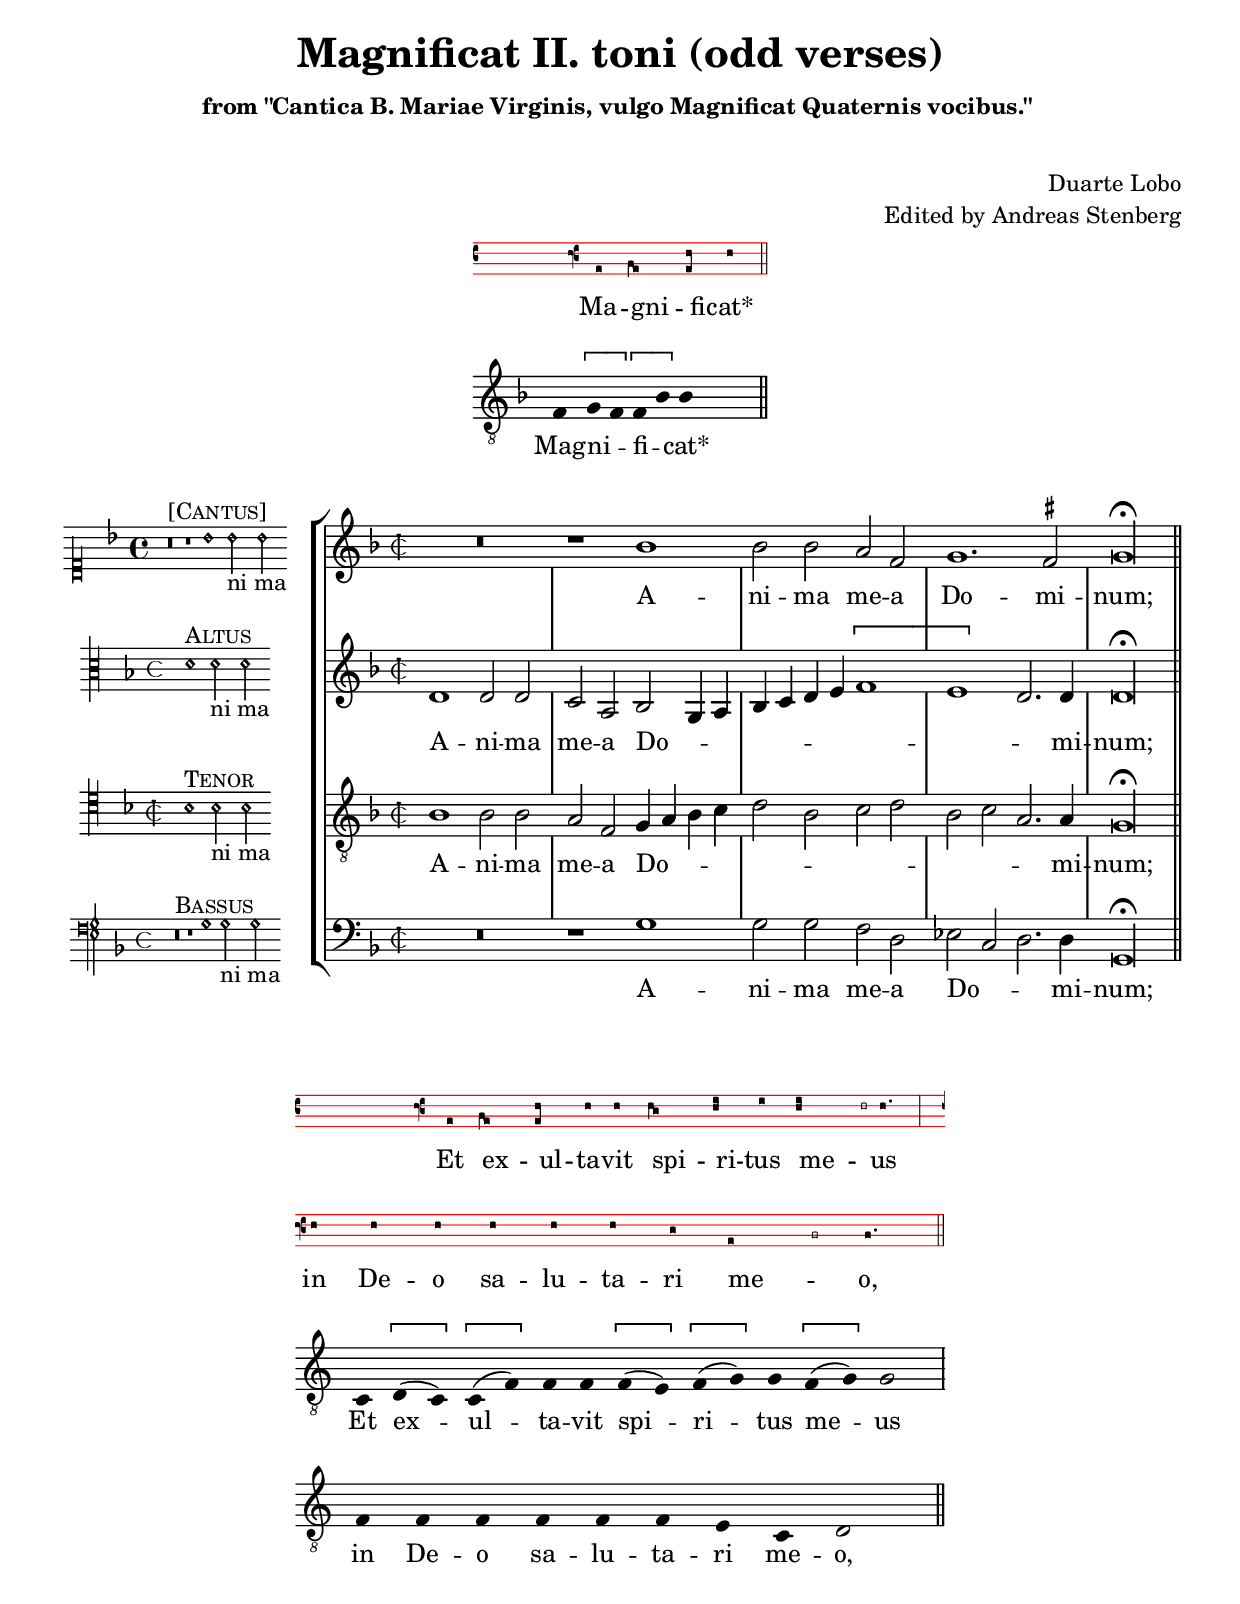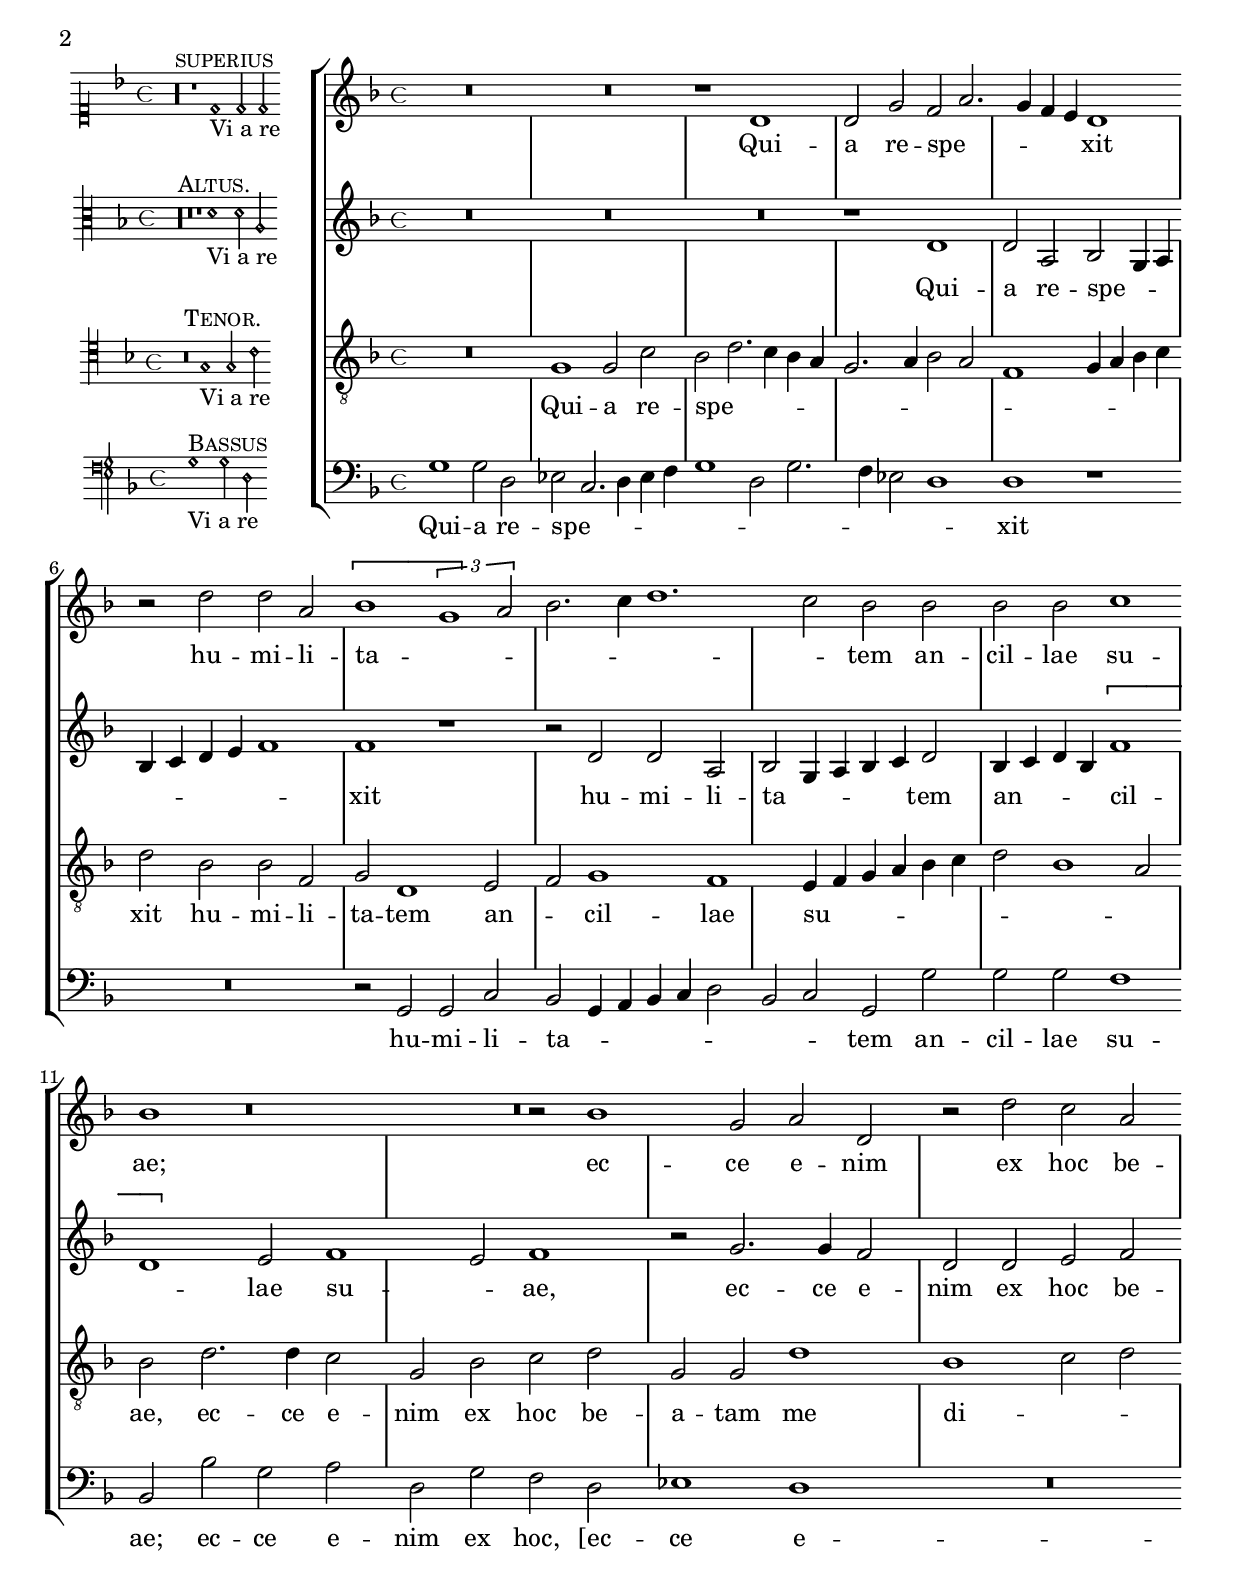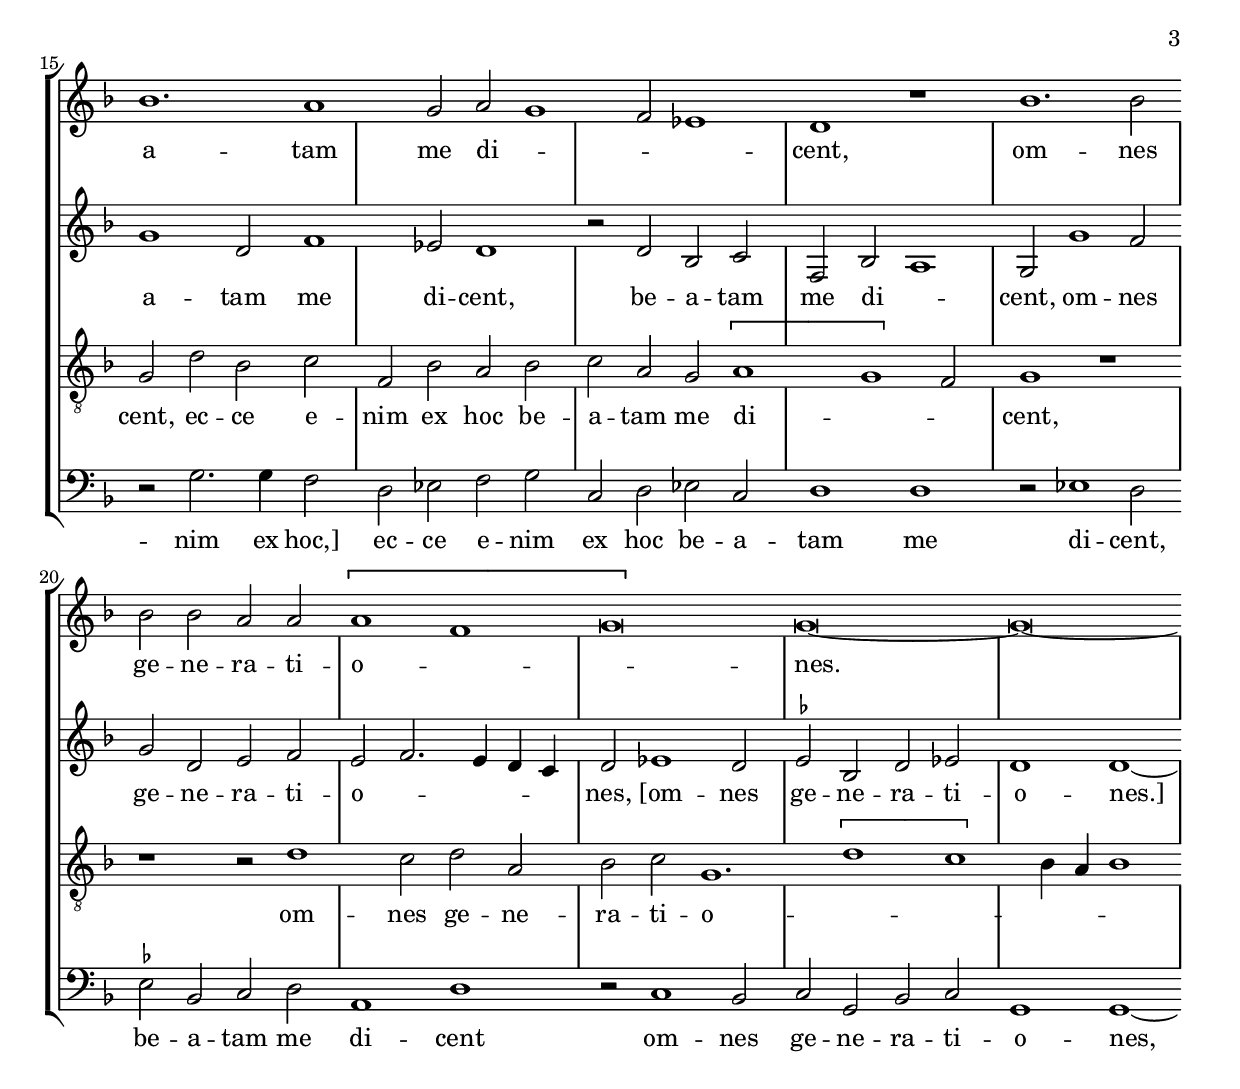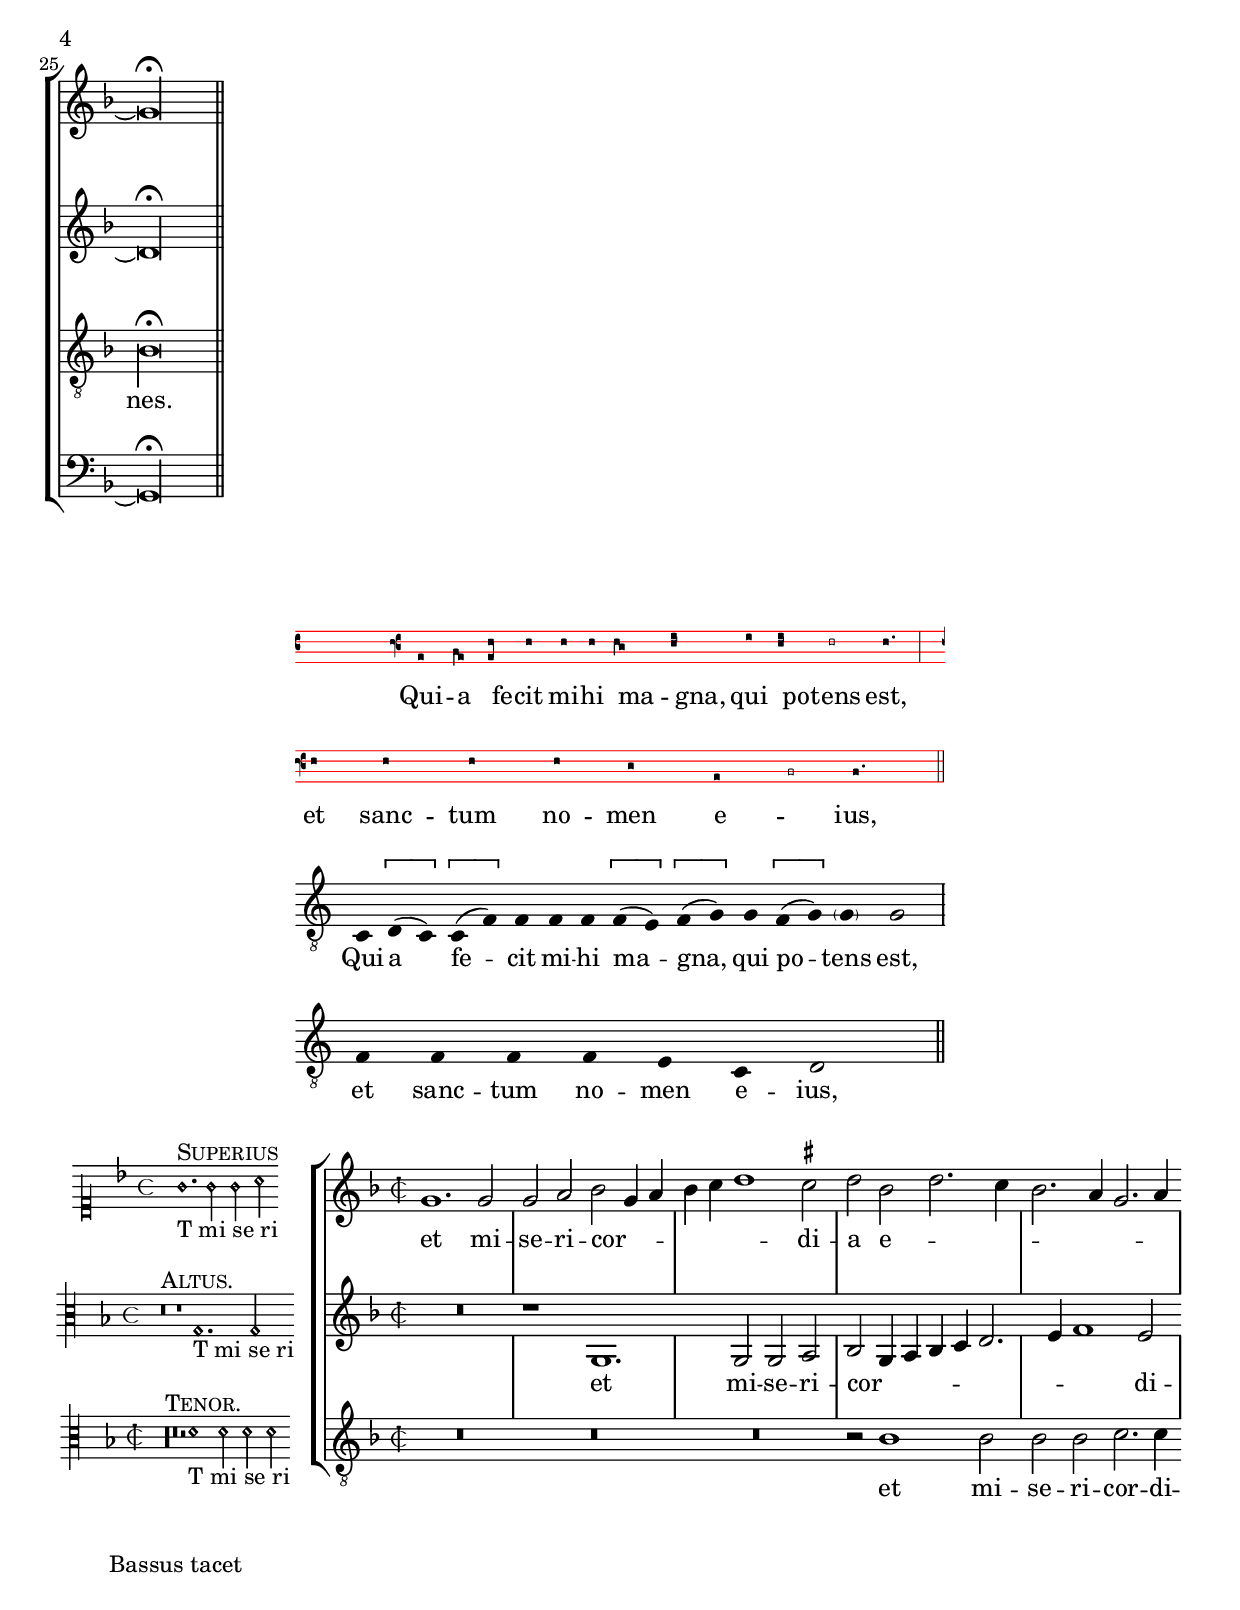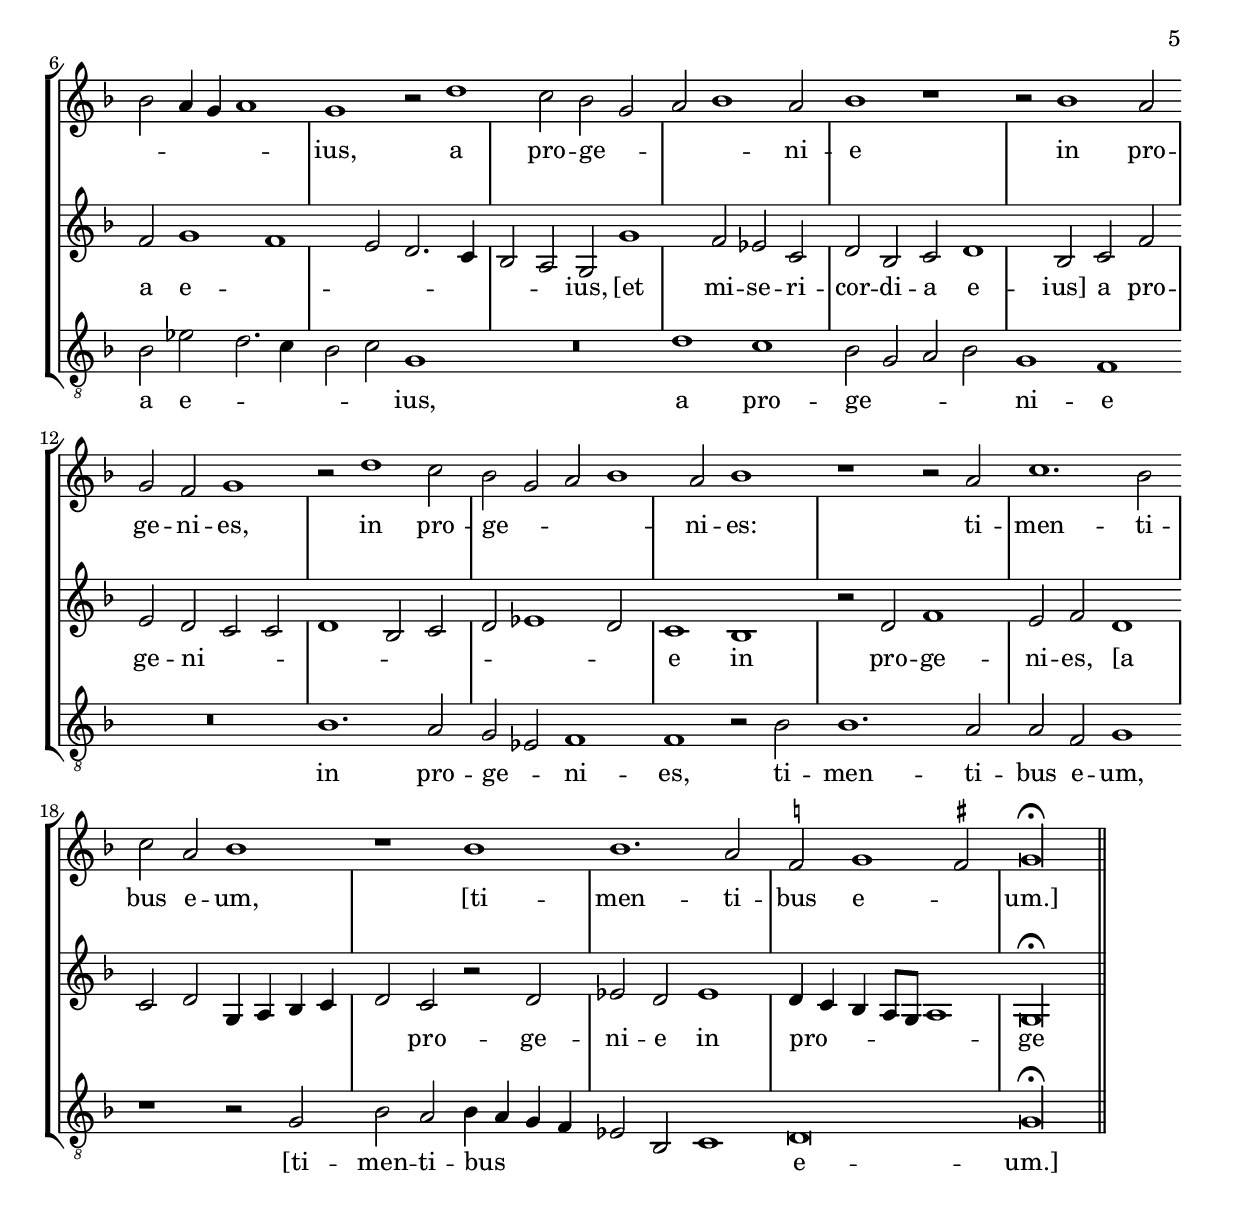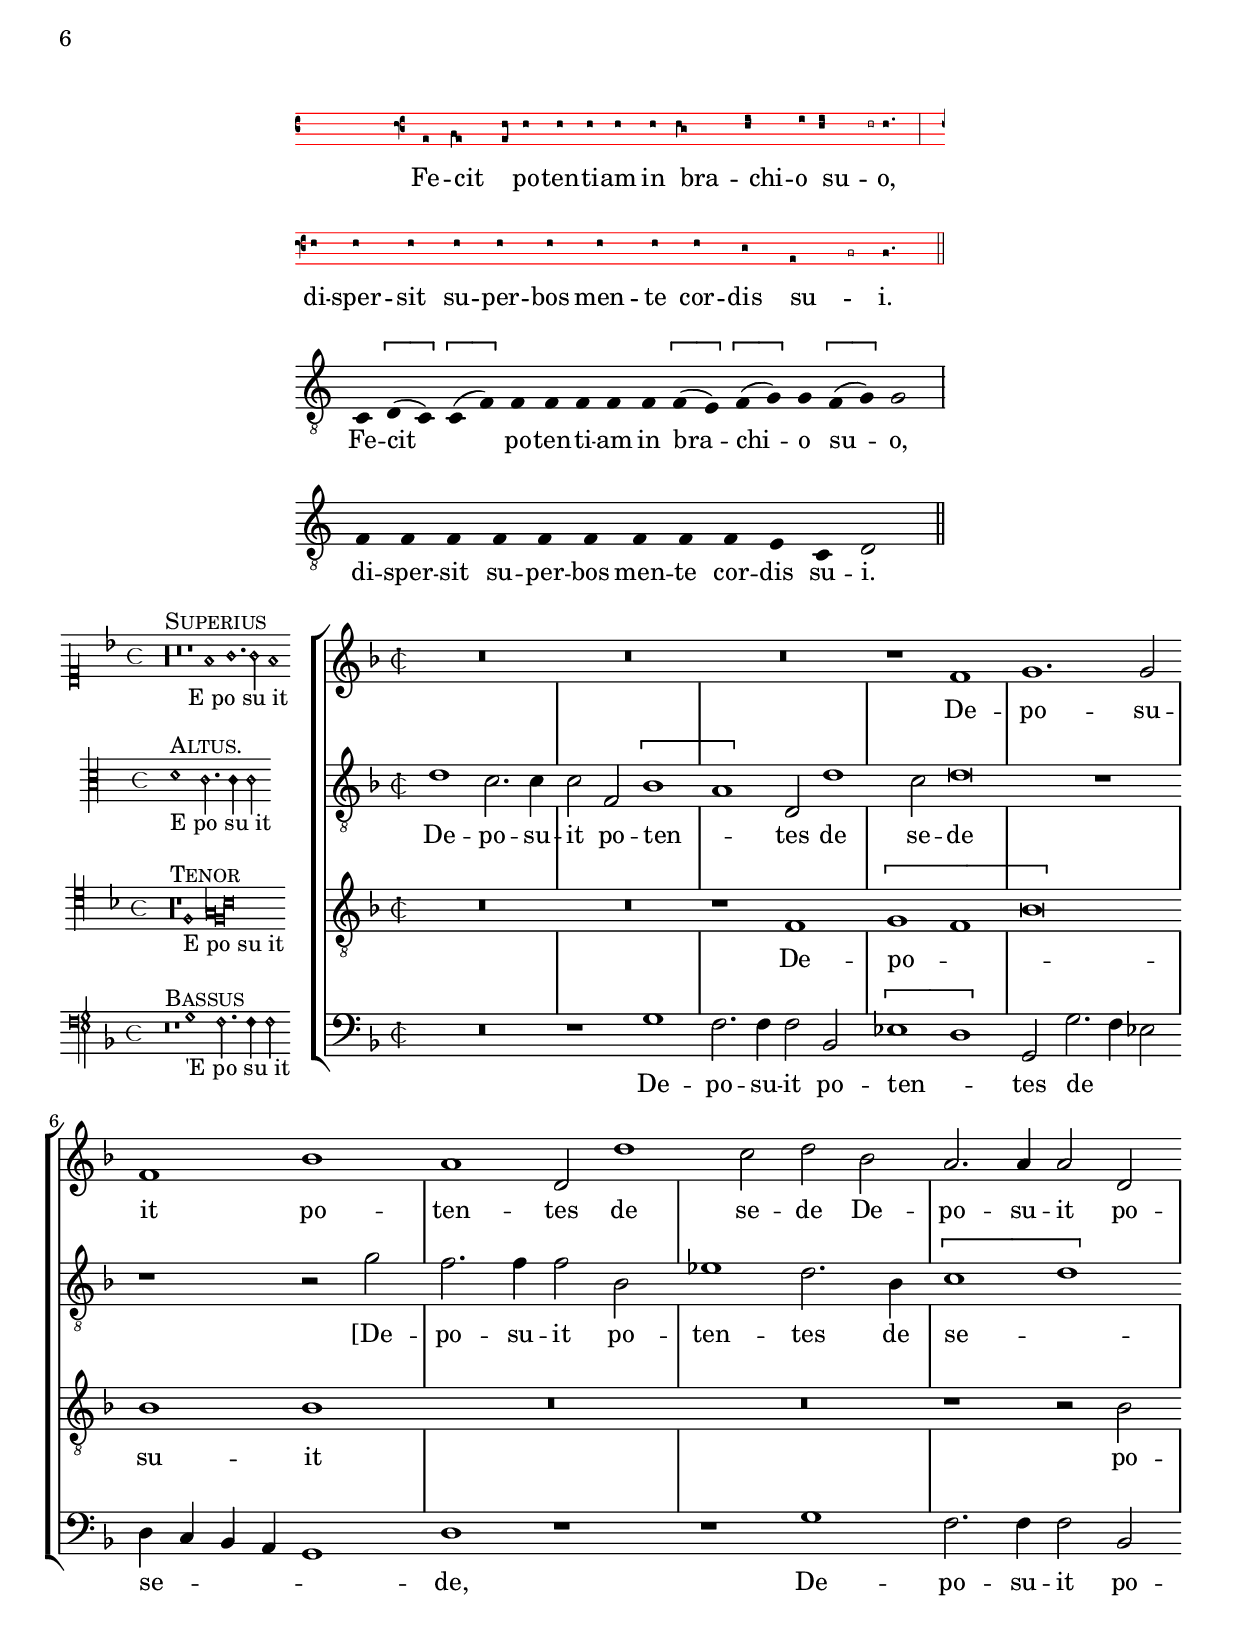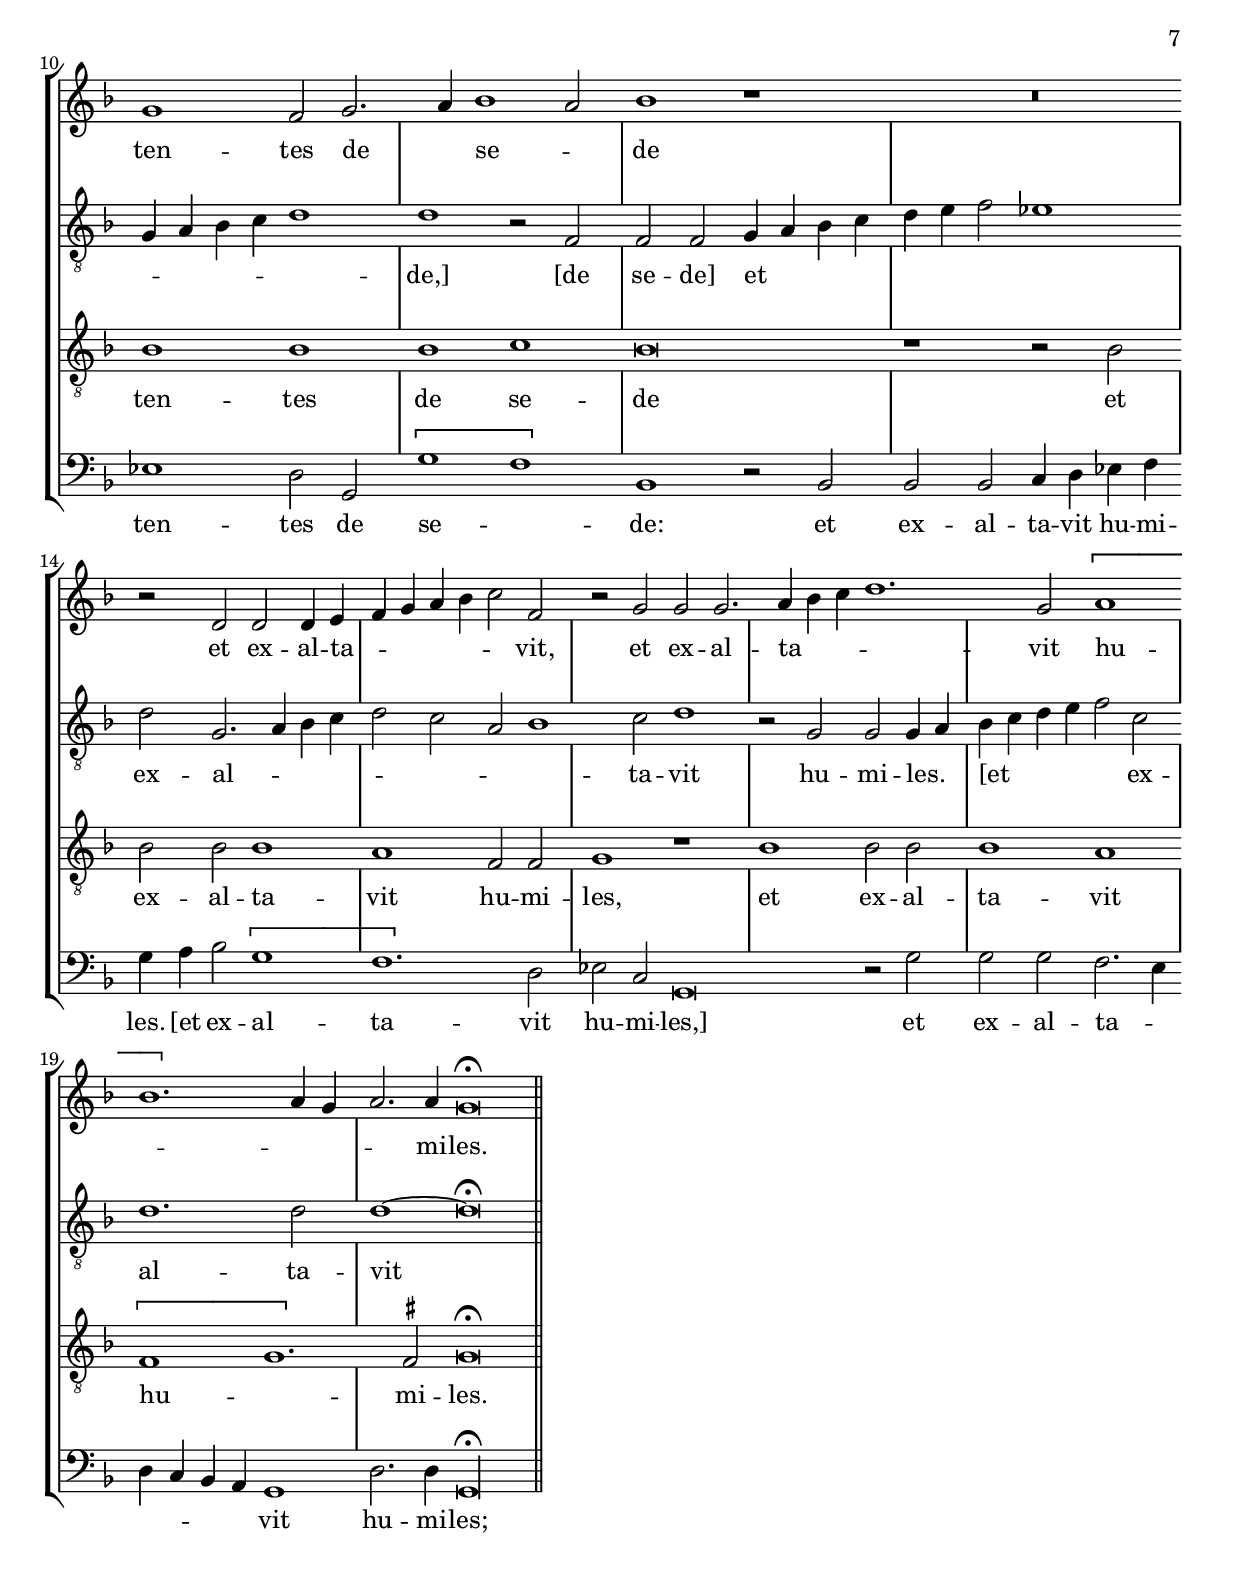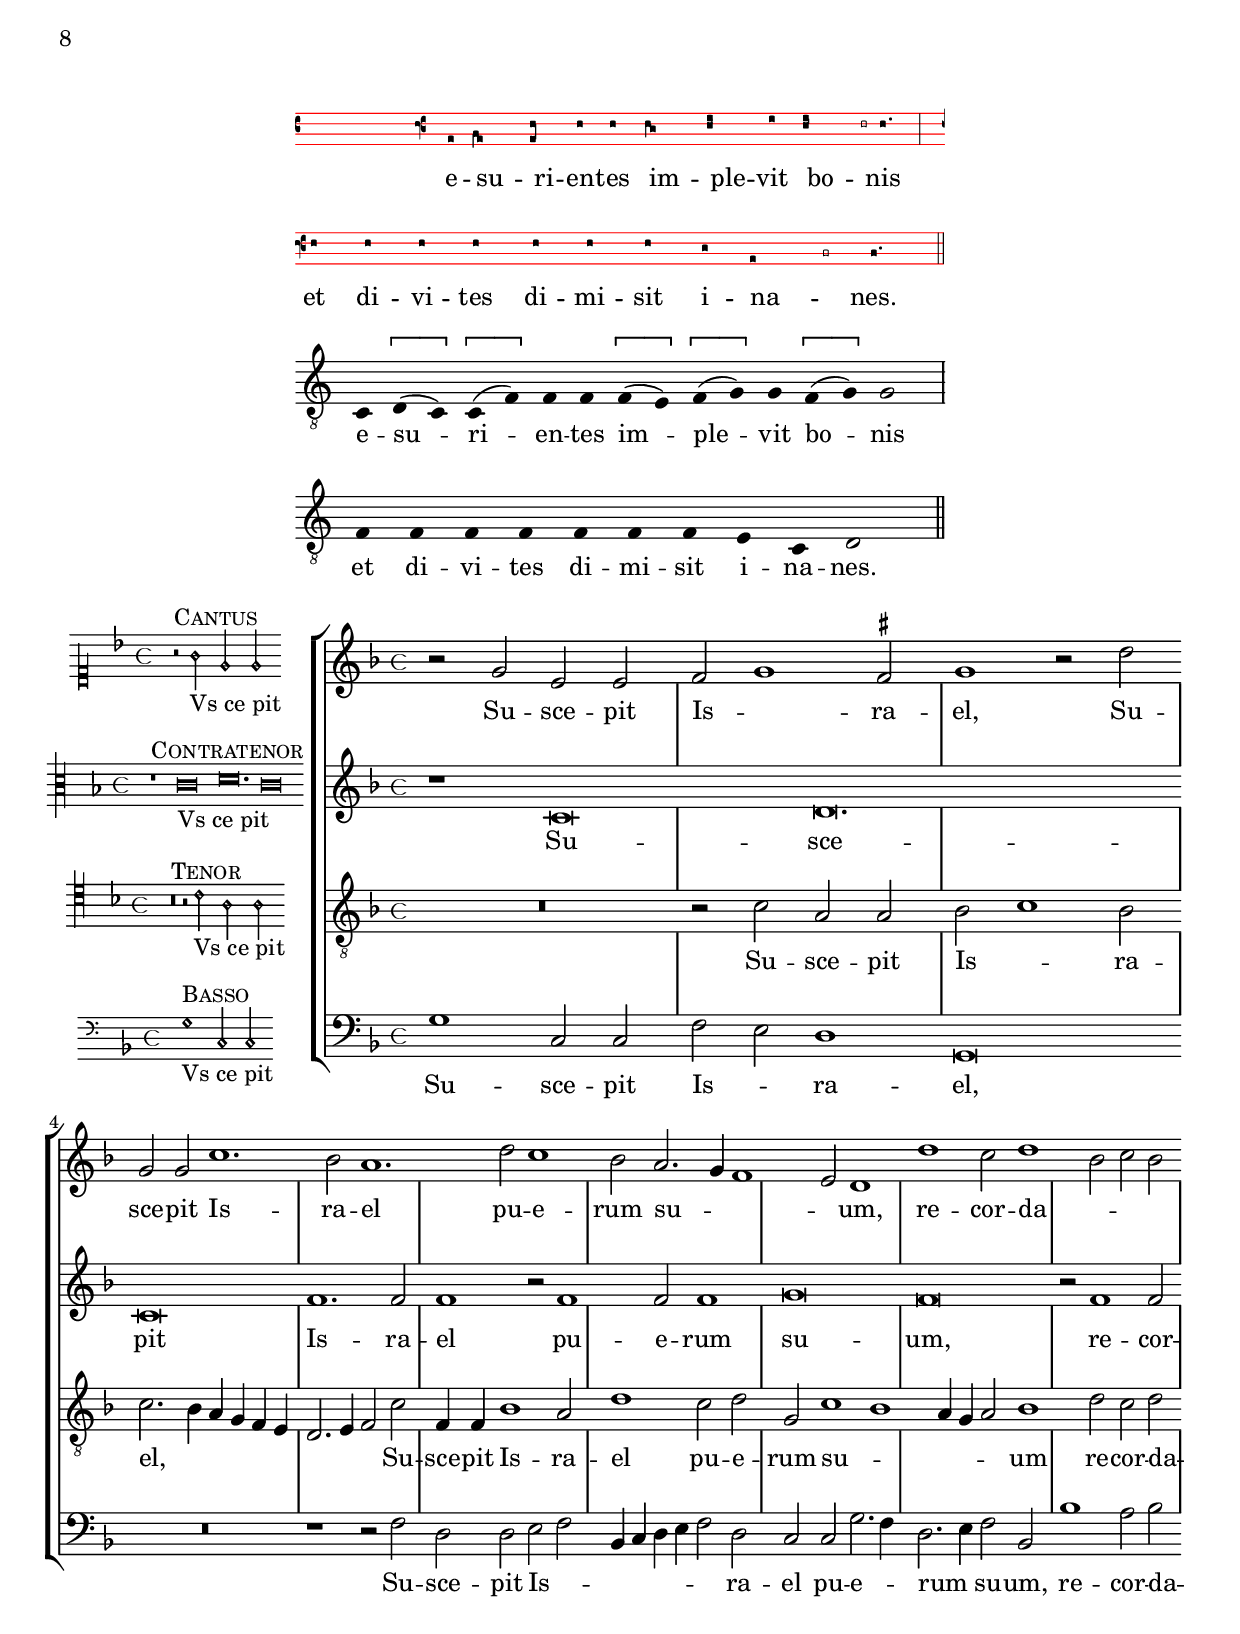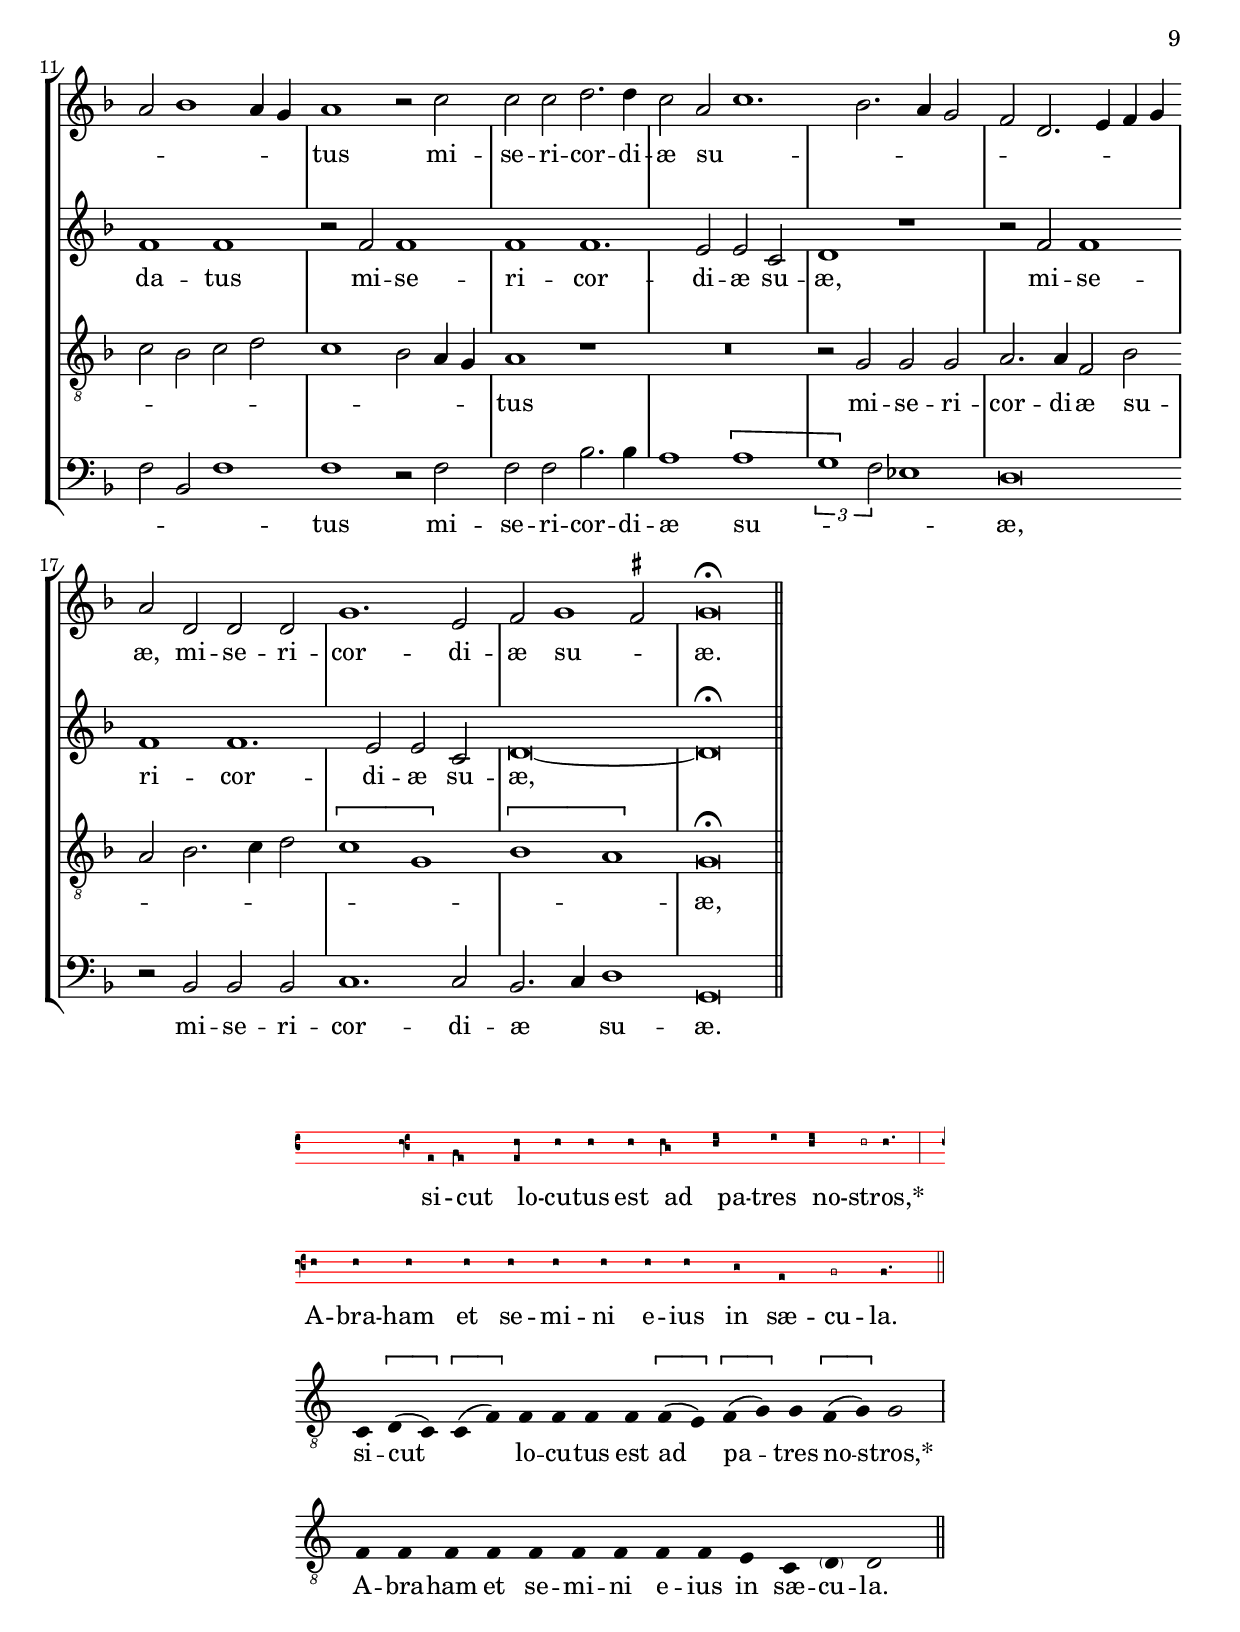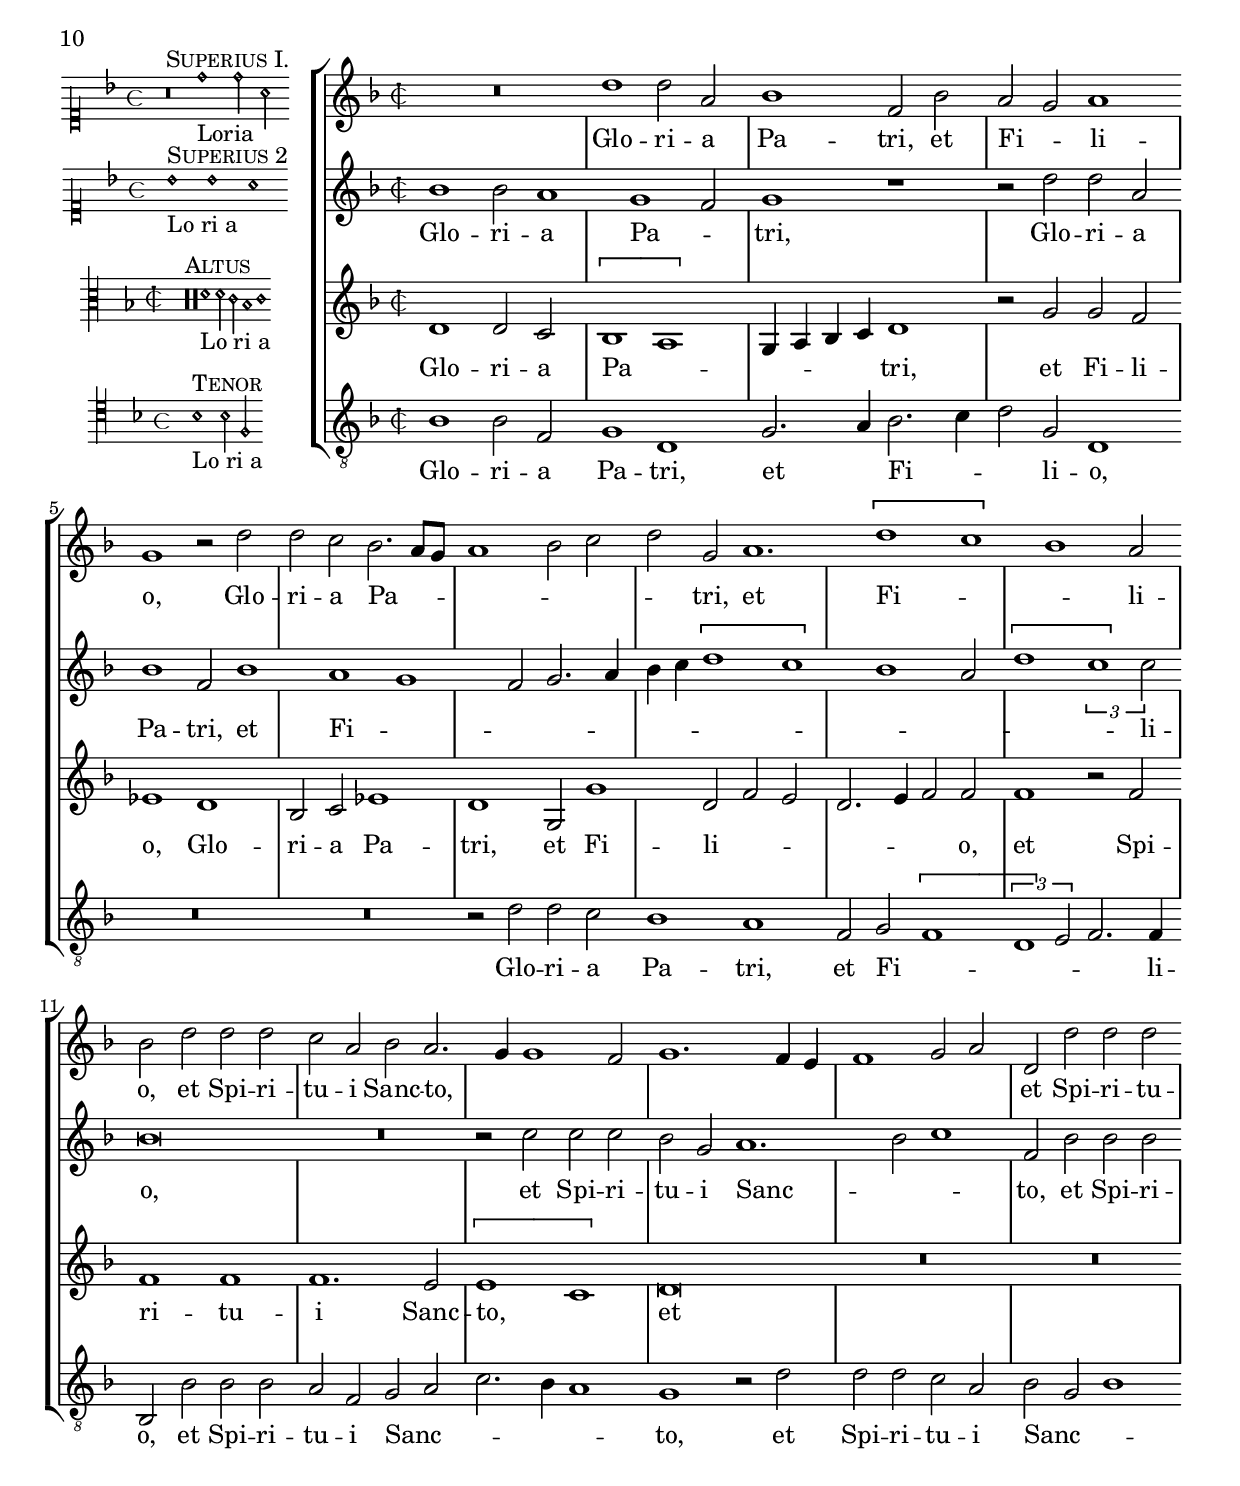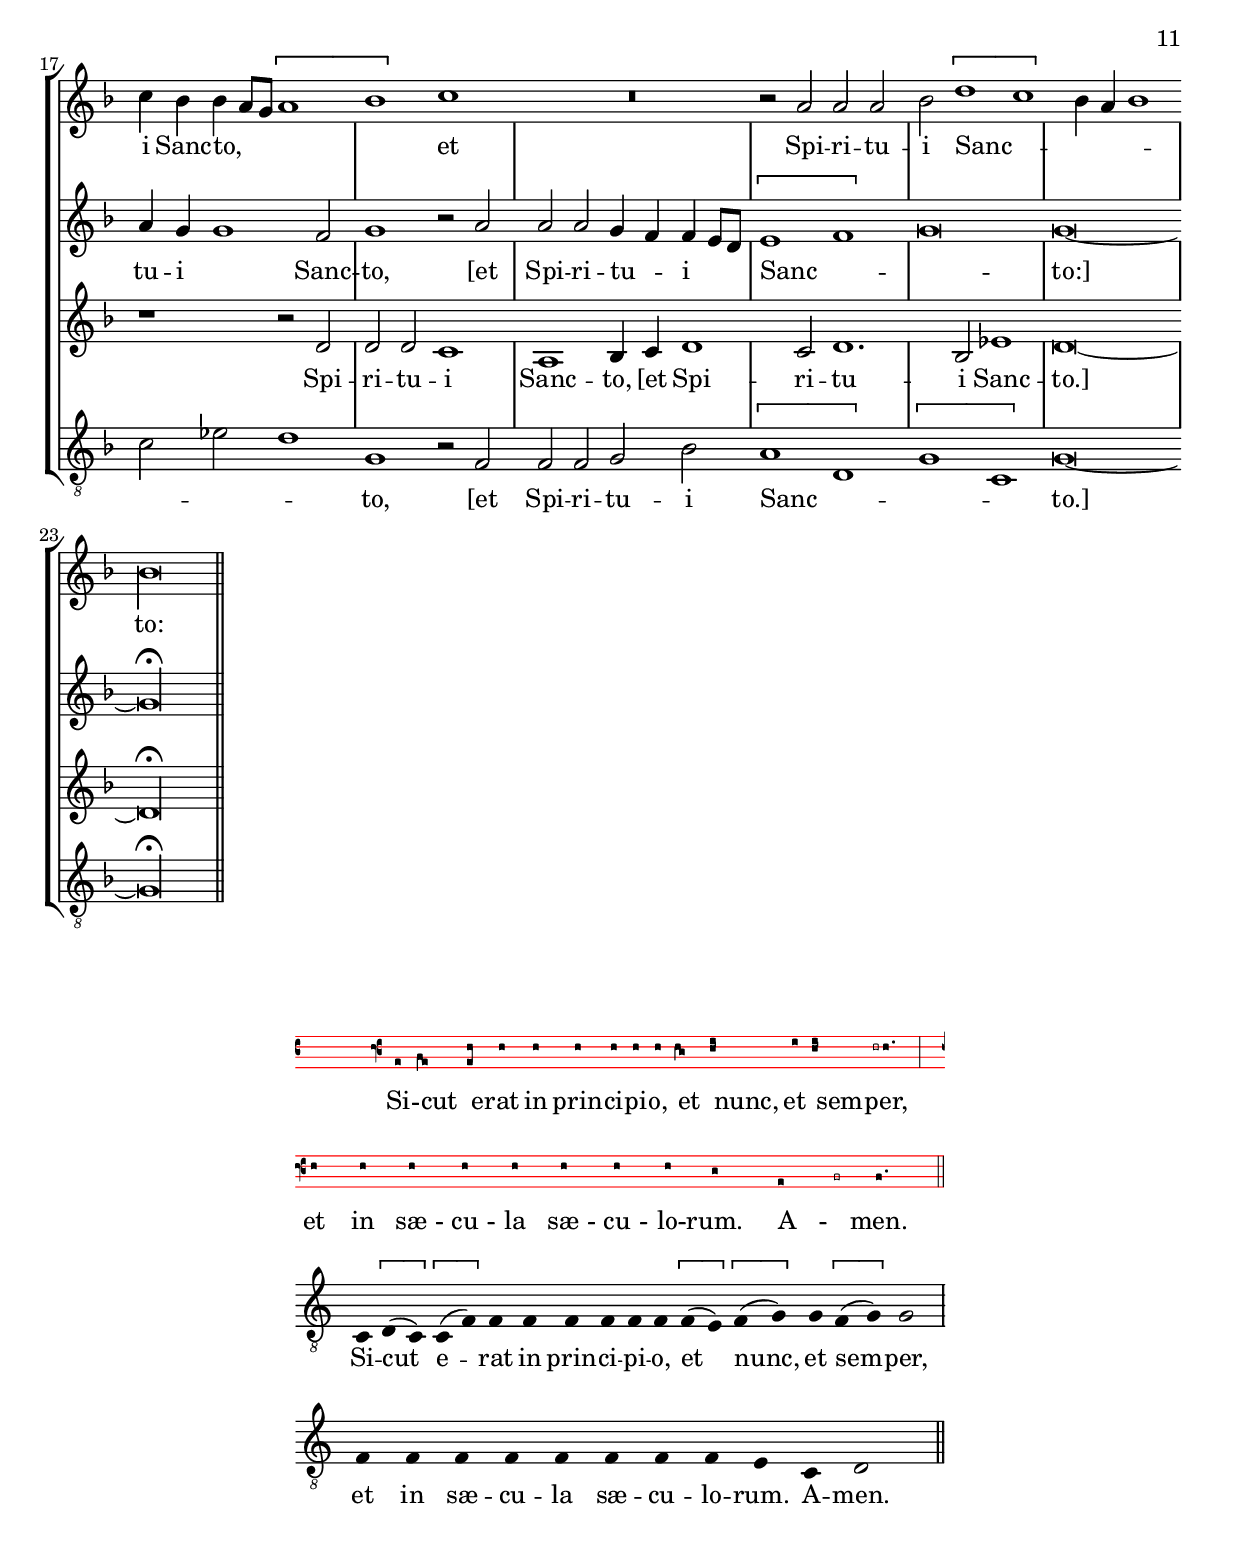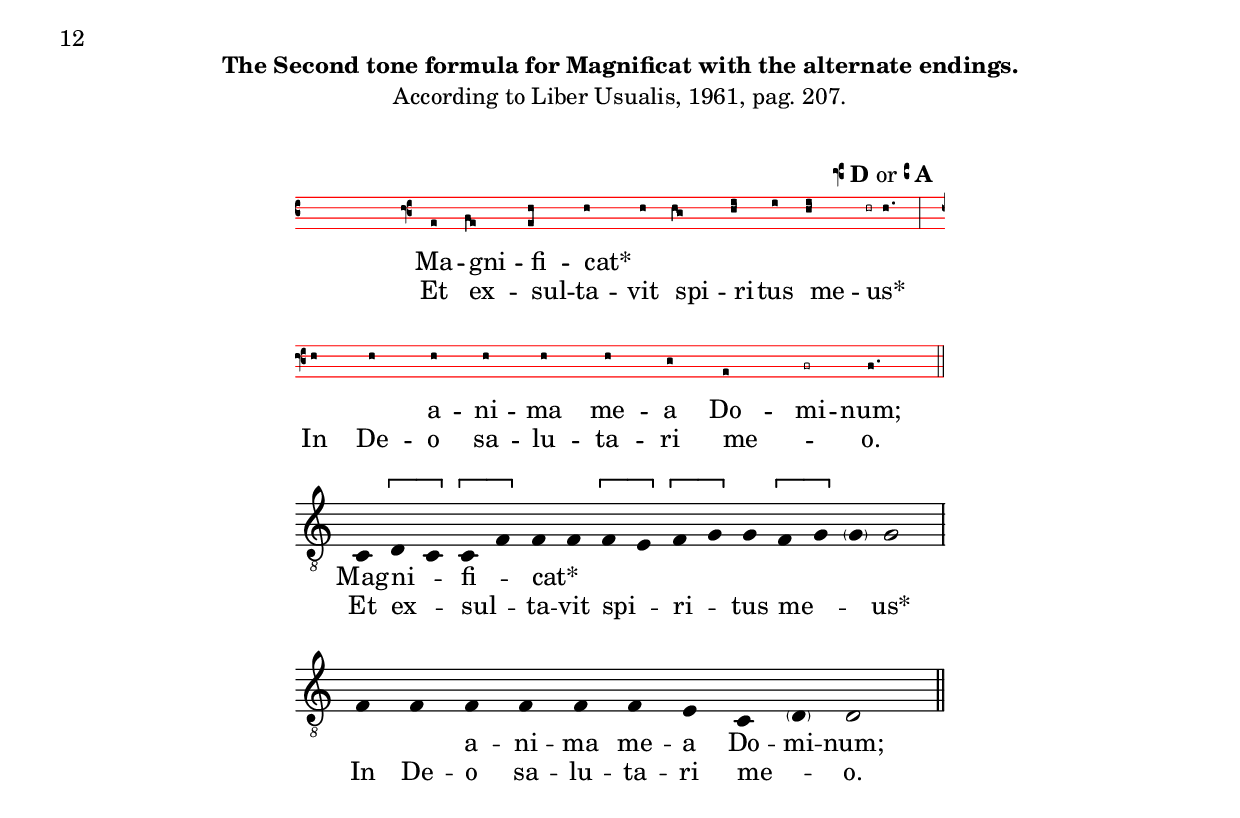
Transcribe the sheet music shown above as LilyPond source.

%%%%%%%%%%%%%%%%%%%%%%%%%%%%%%%%%%%%%%%%%%%%%%%%%%%%%%%%%%%%%%%%%%%%%%%%%%%%%%%%
%%									         %%
%% Copyright of edition © 2020 by Andreas Stenberg using the CPDL-license	  %%
%%										  %%
%% This edition can be fully distributed, duplicated, performed, and recorded 	  %%
%% Any subsequent use of the source files should be under the same thermes	  %%
%%									         %%
%%%%%%%%%%%%%%%%%%%%%%%%%%%%%%%%%%%%%%%%%%%%%%%%%%%%%%%%%%%%%%%%%%%%%%%%%%%%%%%%
\version "2.18.0"
\include "deutsch.ly"
%\include "gregorian.ly"
ficta = \once \set suggestAccidentals =##t
%% from the gregoriana.ly
%{
  Shortcuts common for all styles of gregorian chant notation.
  $Id$
%}

\version "2.19.22"

%
% Declare memorable shortcuts for special unicode characters
% that are used in chant notation.
%

% unicode 0132 (latin capital ligature IJ)
IJ = \lyricmode { Ĳ }
IIJ = \lyricmode { IĲ }

% unicode 0133 (latin small ligature ij)
ij = \lyricmode { ĳ }
iij = \lyricmode { iĳ }

%
% Given some music that represents lyrics, add a prefix to the first
% lyric event.
%
#(define (add-prefix-to-lyrics prefix music)
   (let ((found? #f))
     (map-some-music
      (lambda (m)
        (if found? m
            (and (music-is-of-type? m 'lyric-event)
                 (begin
                   (set! (ly:music-property m 'text)
                         (string-append prefix (ly:music-property m 'text)))
                   (set! found? #t)
                   m))))
      music)))

% Add unicode 2123 (versicle) as prefix to lyrics.
versus =
#(define-music-function (music) (ly:music?)
   (add-prefix-to-lyrics "℣" music))

% Add unicode 211F (response) as prefix to lyrics.
responsum =
#(define-music-function (music) (ly:music?)
   (add-prefix-to-lyrics "℟" music))

%
% Declare head prefix shortcuts.
%
virga =
  \once \override NoteHead.virga = ##t
stropha =
  \once \override NoteHead.stropha = ##t
inclinatum =
  \once \override NoteHead.inclinatum = ##t
auctum =
  \once \override NoteHead.auctum = ##t
descendens =
  \once \override NoteHead.descendens = ##t
ascendens =
  \once \override NoteHead.ascendens = ##t
pes =
  \once \override NoteHead.pes-or-flexa = ##t
flexa =
  \once \override NoteHead.pes-or-flexa = ##t
oriscus =
  \once \override NoteHead.oriscus = ##t
quilisma =
  \once \override NoteHead.quilisma = ##t
deminutum =
  \once \override NoteHead.deminutum = ##t
linea =
  \once \override NoteHead.linea = ##t
cavum =
  \once \override NoteHead.cavum = ##t

%
% Declare divisiones shortcuts.
%
virgula = {
  \once \override BreathingSign.text = #(make-musicglyph-markup "scripts.rcomma")
  \once \override BreathingSign.font-size = #-2

  % Workaround: add padding.  Correct fix would be spacing engine handle this.
  \once \override BreathingSign.minimum-X-extent = #'(-1.0 . 0.0)
  \once \override BreathingSign.minimum-Y-extent = #'(-2.5 . 2.5)

  \breathe
}
caesura = {
  \once \override BreathingSign.text = #(make-musicglyph-markup "scripts.rvarcomma")
  \once \override BreathingSign.font-size = #-2

  % Workaround: add padding.  Correct fix would be spacing engine handle this.
  \once \override BreathingSign.minimum-X-extent = #'(-1.0 . 0.0)
  \once \override BreathingSign.minimum-Y-extent = #'(-2.5 . 2.5)

  \breathe
}
divisioMinima = {
  \once \override BreathingSign.stencil = #ly:breathing-sign::divisio-minima

  % Workaround: add padding.  Correct fix would be spacing engine handle this.
  \once \override BreathingSign.minimum-X-extent = #'(-1.0 . 0.0)
  \once \override BreathingSign.minimum-Y-extent = #'(-2.5 . 2.5)

  \breathe
}
divisioMaior = {
  \once \override BreathingSign.stencil = #ly:breathing-sign::divisio-maior
  \once \override BreathingSign.Y-offset = #0

  % Workaround: add padding.  Correct fix would be spacing engine handle this.
  \once \override BreathingSign.minimum-X-extent = #'(-1.0 . 0.0)
  \once \override BreathingSign.minimum-Y-extent = #'(-2.5 . 2.5)

  \breathe
}
divisioMaxima = {
  \once \override BreathingSign.stencil = #ly:breathing-sign::divisio-maxima
  \once \override BreathingSign.Y-offset = #0

  % Workaround: add padding.  Correct fix would be spacing engine handle this.
  \once \override BreathingSign.minimum-X-extent = #'(-1.0 . 0.0)
  \once \override BreathingSign.minimum-Y-extent = #'(-2.5 . 2.5)

  \breathe
}
finalis = {
  \once \override BreathingSign.stencil = #ly:breathing-sign::finalis
  \once \override BreathingSign.Y-offset = #0

  % Workaround: add padding.  Correct fix would be spacing engine handle this.
  \once \override BreathingSign.minimum-X-extent = #'(-1.0 . 0.0)
  \once \override BreathingSign.minimum-Y-extent = #'(-2.5 . 2.5)

  \breathe
}

%
% Declare articulation shortcuts.
%
accentus = #(make-articulation "accentus")
ictus = #(make-articulation "ictus")
semicirculus = #(make-articulation "semicirculus")
circulus = #(make-articulation "circulus")

%
% \augmentum increases the dot-count value of all note heads to which
% it is applied by one.
%
augmentum =
#(define-music-function (expr) (ly:music?)
   (shift-duration-log expr 0 1))

%
% Declare shortcut music functions for Liber Hymnarius neumes
% table (experimental).
%

#(define (make-ligature music)
   (make-music 'SequentialMusic
               'elements (append
                          (cons
                           (make-music 'EventChord
                                       'elements (list
                                                  (make-span-event 'LigatureEvent START)))
                           (ly:music-property music 'elements))
                          (list
                           (make-music 'EventChord
                                       'elements (list
                                                  (make-span-event 'LigatureEvent STOP)))))))

ligature = #(define-music-function
              (location music) (ly:music?)
              (make-ligature music))

%#(define (make-script x)
%   (make-music 'ArticulationEvent
%               'articulation-type x))
%
%#(define (add-script m x)
%   (if
%     (equal? (ly:music-property m 'name) 'EventChord)
%     (set! (ly:music-property m 'elements)
%           (cons (make-script x)
%                 (ly:music-property m 'elements))))
%   m)
%
%#(define (add-staccato m)
%   (add-script m "staccato"))
%
% % \applyMusic #(lambda (x) (music-map add-staccato x)) { c c }
%
% % \climacus { x y z ... }:
% % \[ \virga x \inclinatum y \inclinatum z ... \]
%
%#(defmacro def-climacus-function (start stop)
%  `(define-music-function (location music) (ly:music?)
%     (make-music 'SequentialMusic
%        'elements (list 'LigatureStartEvent
%                       (ly:music-deep-copy ,start)
%                        music
%                        (ly:music-deep-copy ,stop)
%                       'LigatureStopEvent))))
%climacus = #(def-climacus-function startSequentialMusic stopSequentialMusic)

%
% Declare default layout; here for Vaticana style.  In case there will
% be additional styles, we may want to create style-specific .ly files
% for inclusion (e.g. vaticana-init.ly), move the style-dependent stuff
% over there, leave the style-independent Gregorian stuff here, and let
% the style-specific file (vaticana-init.ly) include this file.  The
% user then will have to include vaticana-init.ly instead of
% gregorian.ly.
%
%{
\layout {
    indent = 0.0

    %%% TODO: should ragged-right be the default?
    %ragged-right = ##t
    ragged-last = ##t

    line-thickness = #(/ (ly:output-def-lookup $defaultpaper 'staff-space) 7.0)

    \context {
        \VaticanaStaff
         \override StaffSymbol.color = #red
         \override LedgerLineSpanner.color = #red
    }
    \context {
        \Score
        \remove "Bar_number_engraver"

        %%%
        %%% FIXME: Musicologically seen, timing should be set to #f.
        %%% Unfortunately, setting it to #f will result in no
        %%% line-breakable items being created, such that the whole
        %%% music will end up in a single line.  Therefore, we
        %%% currently set it to #t, until the ligature code is fixed
        %%% to automatically insert breakable items.
        %%%
        timing = ##t

        %%%
        %%% FIXME: Setting barAlways to #t would fix the above
        %%% "timing = ##t" problem, but, surprisingly, it increases
        %%% the space between ligatures.  Hence, we set it to #f.
        %%%
        barAlways = ##f

        \override SpacingSpanner.packed-spacing = ##t

        %%%
        %%% TODO: Play around with the following SpacingSpanner
        %%% settings to yield better spacing between ligatures.
        %%%
        %%% FIXME: setting #'spacing-increment to a small value
        %%% causes tons of "programming error: adding reverse spring,
        %%% setting to unit" messages.
        %%%
        %\override SpacingSpanner.base-shortest-duration = #(ly:make-moment 1/4)
        %\override SpacingSpanner.shortest-duration-space = #0
        %\override SpacingSpanner.average-spacing-wishes = ##f
        %\override SpacingSpanner.spacing-increment = #0.0
        %\override SpacingSpanner.uniform-stretching = ##t
    }
}
%}
%
% neumeDemoLayout defines a layout block suitable for notating pure
% Vaticana style neumes without any other notation symbols such as
% staff lines or clefs.  This layout is useful for engraving neumes
% tables, such as that one in the lilypond manual section on
% Gregorian ligatures, or for educational works.
%
neumeDemoLayout = \layout {
    interscoreline = 1
    \context {
        \Score
        \remove "Bar_number_engraver"
    }
    \context {
        \Staff
        \remove "Clef_engraver"
        \remove "Key_engraver"
        \hide StaffSymbol
        \remove "Time_signature_engraver"
        \remove "Bar_engraver"
        \override VerticalAxisGroup.staff-staff-spacing = #'()
    }
    \context {
        \Voice
        \remove "Ligature_bracket_engraver"
        \consists "Vaticana_ligature_engraver"
        \override NoteHead.style = #'vaticana.punctum
        \hide Stem
    }
}

%%% Local Variables:
%%% coding: utf-8
%%% End:

\markup {
  \column {
    \fill-line { \fontsize #'5 \bold "Magnificat II. toni (odd verses)" }
    \vspace #'0.5
    \fill-line { \bold "from \"Cantica B. Mariae Virginis, vulgo Magnificat Quaternis vocibus.\" "
    }
    \vspace #'1.5
    \fill-line {\hspace #0.2 "Duarte Lobo" }
    \fill-line {\hspace #0.2 "Edited by Andreas Stenberg" }
  }
}

%%
%{
\header {
  title = "Magnificat Primi toni"
  subtitle = "from \"Canticum Beatae Mariae ... Per octo Musice modos variatum... 1563"
  composer = "Francisco Guerrero"
  arranger = "Edited by Andreas Stenberg"
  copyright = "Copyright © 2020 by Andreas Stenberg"
}
%}

%\chapter "1. Kyrie"
%\section "Kyrie eleison I"

%% Magnificat
%% Intonatio

Tone-Into = \relative c' {

  c,4 \[d\melisma \flexa c\melismaEnd\] \[c\melisma \pes f\melismaEnd\] f
  \finalis
}
Magnificat_WordsB = \lyricmode {
  Ma -- gni --  fi -- cat*
}
Magnificat_midi = \transpose c f \relative c {
  \key c \major
  \set Score.tempoHideNote =##t
  \tempo 2 = 86
  \hide Slur
  c4 \[d( c)\] \[c( f)\] f s4
  \finalis
}
Magnificat_MidiWordsB = \lyricmode {
  Mag -- ni -- fi -- cat*
}
\markup {
  \column {
    \fill-line {
      \score {
        <<
          \new VaticanaVoice = "cantus" {
            \clef "vaticana-do2"
            s8
            \clef "vaticana-fa2"

            \Tone-Into
          }
          \new Lyrics \lyricsto "cantus" {
           \Magnificat_WordsB
          }
        >>

\layout {
    indent = 0.0
          line-width = #'50
          ragged-last = ##f

    %%% TODO: should ragged-right be the default?
    %ragged-right = ##t

    line-thickness = #(/ (ly:output-def-lookup $defaultpaper 'staff-space) 7.0)

    \context {
        \VaticanaStaff
         \override StaffSymbol.color = #red
         \override LedgerLineSpanner.color = #red
    }
    \context {
        \Score
        \remove "Bar_number_engraver"

        %%%
        %%% FIXME: Musicologically seen, timing should be set to #f.
        %%% Unfortunately, setting it to #f will result in no
        %%% line-breakable items being created, such that the whole
        %%% music will end up in a single line.  Therefore, we
        %%% currently set it to #t, until the ligature code is fixed
        %%% to automatically insert breakable items.
        %%%
        timing = ##t

        %%%
        %%% FIXME: Setting barAlways to #t would fix the above
        %%% "timing = ##t" problem, but, surprisingly, it increases
        %%% the space between ligatures.  Hence, we set it to #f.
        %%%
        barAlways = ##f

        \override SpacingSpanner.packed-spacing = ##t

        %%%
        %%% TODO: Play around with the following SpacingSpanner
        %%% settings to yield better spacing between ligatures.
        %%%
        %%% FIXME: setting #'spacing-increment to a small value
        %%% causes tons of "programming error: adding reverse spring,
        %%% setting to unit" messages.
        %%%
        %\override SpacingSpanner.base-shortest-duration = #(ly:make-moment 1/4)
        %\override SpacingSpanner.shortest-duration-space = #0
        %\override SpacingSpanner.average-spacing-wishes = ##f
        %\override SpacingSpanner.spacing-increment = #0.0
        %\override SpacingSpanner.uniform-stretching = ##t
    }

        }
      }
    }
    \vspace #1.0
    \fill-line {
      \score {
  \new Staff <<
    \clef "G_8"
  \new Voice = "melody" \Magnificat_midi
  \new Lyrics = "one" \lyricsto melody \Magnificat_MidiWordsB
  >>
  \layout {
    indent = 0.0
          line-width = #'50
          ragged-last = ##f
  \context {
    \Score
            \remove "Bar_number_engraver"
  }
  \context {
      \Staff
      \remove "Time_signature_engraver"
      \remove "Bar_engraver"
    }
    \context {
      \Voice
      \remove "Stem_engraver"
    }
  }
}
    }
    \vspace #1.0
  }
}


%% Anima mea

global = {
  \override Staff.TimeSignature.style = #'mensural
  \key f \major
}

sopMusic = \relative c'' {

  \set Score.tempoHideNote = ##t
  \tempo 2 = 86
  \time 2/2
  \set Timing.measureLength = #(ly:make-moment 4/2)
  \override Staff.BarLine.transparent = ##t
  R\breve
  r1 b1
  b2 b2 a2 f2
  g1.\ficta fis2
  \cadenzaOn
  g\longa^\fermata
  \revert Staff.BarLine.transparent
  \bar "||"
  \cadenzaOff
}
sopWords = \lyricmode {
  A -- ni -- ma me -- a Do -- mi -- num;
}
altoMusic = \relative c' {
  \override Staff.BarLine.transparent = ##t
  d1 d2 d2
  c2 a2 b2( g4 a4
  b4 c4 d4 e4
  \[f1
  e\] d2.) d4
  d\longa^\fermata
  \revert Staff.BarLine.transparent
}
altoWords = \lyricmode {
  A -- ni -- ma me -- a Do -- mi -- num;
  [A -- ni -- ma me -- a Do -- mi -- num;]
}
tenorMusic = \relative c' {
  \clef "G_8"
  \override Staff.BarLine.transparent = ##t
  b1 b2 b2
  a2 f2 g4( a4 b4 c4
  d2 b2 c2 d2
  b2 c2 a2.) a4
  g\longa^\fermata
  \revert Staff.BarLine.transparent
}
tenorWords = \lyricmode {
  A -- ni -- ma me -- a Do -- mi -- num;
}
bassMusic = \relative c' {
  \override Staff.BarLine.transparent = ##t
  R\breve
  r1 g1
  g2 g2 f2 d2
  es2( c2 d2.) d4
  g,\longa^\fermata
  \revert Staff.BarLine.transparent
}
bassWords = \lyricmode {
  A -- ni -- ma me -- a Do -- mi -- num;
  [A -- ni -- ma me -- a Do -- mi -- num;]
}
incipitDiscantus = \markup {
  \score {
    {
      %      \set Staff.instrumentName = #"Tenor "
      \override NoteHead.style = #'neomensural
      \override Rest.style = #'neomensural
      \cadenzaOn
      \clef "petrucci-c1"
      \key f \major
      \time 4/4

      r\breve ^\markup { \smallCaps"[Cantus]" }
      r1 b'1 b'2_"ni ma" b'2

    }
    \layout {
      \context {
        \Voice
        \remove "Ligature_bracket_engraver"
        \consists "Mensural_ligature_engraver"
      }
      line-width = 4.5\cm
    }
  }
}


incipitAltus = \markup {
  \score {
    {
      %      \set Staff.instrumentName = #"Tenor "
      \override NoteHead.style = #'neomensural
      \override Rest.style = #'neomensural
      \override Staff.TimeSignature.style = #'mensural
      \cadenzaOn
      \clef "petrucci-c3"
      \key f \major
      \time 4/4
      d'1^\markup \smallCaps"Altus"
      d'2_"ni ma"
      d'2
    }
    \layout {
      \context {
        \Voice
        \remove "Ligature_bracket_engraver"
        \consists "Mensural_ligature_engraver"
      }
      line-width = 4.5\cm
    }
  }
}


incipitTenor = \markup {
  \score {
    {
      %      \set Staff.instrumentName = #"Tenor "
      \override NoteHead.style = #'neomensural
      \override Rest.style = #'neomensural
      \override Staff.TimeSignature.style = #'mensural
      \cadenzaOn
      \clef "petrucci-c4"
      \key f \major
      \time 2/2
      b1^\markup \smallCaps"Tenor"
      b2_"ni ma"
      b2
    }
    \layout {
      \context {
        \Voice
        \remove "Ligature_bracket_engraver"
        \consists "Mensural_ligature_engraver"
      }
      line-width = 5.0\cm
    }
  }
}
#(append! supported-clefs '(("mensural-f3" . ("clefs.mensural.f" 0 0))))

incipitBassus = \markup {
  \score {
    {
      %      \set Staff.instrumentName = #"Tenor "
      \override NoteHead.style = #'neomensural
      \override Rest.style = #'neomensural
      \override Staff.TimeSignature.style = #'mensural
      \cadenzaOn
      \clef "petrucci-f"
      \key f \major
      \time 4/4
      r\breve^\markup \smallCaps"Bassus"
      r1 g1
      g2_"ni ma" g2

    }
    \layout {
      \context {
        \Voice
        \remove "Ligature_bracket_engraver"
        \consists "Mensural_ligature_engraver"
      }
      line-width = 4.5\cm
    }
  }
}
\score {
  <<
    \new StaffGroup \with {
      \override VerticalAxisGroup.staff-staff-spacing = #'((basic-distance . 12))
    } <<
      \new Staff = treble <<
        \set Staff.instrumentName = \incipitDiscantus
        \new Voice = "sopranos" {
          \set  Staff.midiInstrument ="choir aahs"
          %	\voiceOne
          << \global \sopMusic >>
        }
      >>
      \new Lyrics = sopranos { s1 }

      \new Staff = "medius" <<
        \set Staff.instrumentName = \incipitAltus

        \new Voice = "altos" {
          %	\voiceTwo
          \set  Staff.midiInstrument ="choir aahs"
          << \global \altoMusic >>
        }
      >>

      \new Lyrics = "altos" { s1 }
      \new Staff = tenors <<
        \set Staff.instrumentName = \incipitTenor

        \clef "treble"
        \new Voice = "tenors" {
          \set  Staff.midiInstrument ="choir aahs"
          %	\voiceOne
          << \global \tenorMusic >>
        }
      >>
      \new Lyrics = "tenors" { s1 }

      \new Staff ="basses" {
        \set Staff.instrumentName = \incipitBassus

        \new Voice = "basses" {
          \set  Staff.midiInstrument ="choir aahs"
          \clef "bass"
          %	\voiceTwo
          << \global \bassMusic >>
        }
      }
    >>
    \new Lyrics = basses { s1 }

    \context Lyrics = sopranos \lyricsto sopranos \sopWords
    \context Lyrics = altos \lyricsto altos \altoWords
    \context Lyrics = tenors \lyricsto tenors \tenorWords
    \context Lyrics = basses \lyricsto basses \bassWords
  >>
  \layout {
    \context {
      \Score
      % no bars in staves
      %      \override BarLine.transparent = ##t

    }
    % the next three instructions keep the lyrics between the bar lines
    \context {
      \Lyrics
      \consists "Bar_engraver"
      \override BarLine.transparent = ##t
    }
    \context {
      \StaffGroup
      \consists "Separating_line_group_engraver"
    }
    \context {
      \Voice
      % no slurs
      \override Slur.transparent = ##t
      % Comment in the below "\remove" command to allow line
      % breaking also at those barlines where a note overlaps
      % into the next bar.  The command is commented out in this
      % short example score, but especially for large scores, you
      % will typically yield better line breaking and thus improve
      % overall spacing if you comment in the following command.
      %\remove "Forbid_line_break_engraver"
    }
    indent = 4.5\cm
    ragged-last = ##f
  }
}

%% Et exultavit

Tone-I = \relative c' {
  \clef "vaticana-do2"
  s8
  \clef "vaticana-fa2"
  c,4 \[d\melisma \flexa c\melismaEnd\] \[c\melisma \pes f\melismaEnd\] f f
  \[f\melisma \flexa e\melismaEnd\] \[f\melisma \pes g\melismaEnd\] g
  \[f\melisma \pes g\melismaEnd\] \[\cavum f\] \augmentum f
  \divisioMaxima
  \break \bar ""

  f f f f f f e c \[ \cavum d \] \augmentum d
  \finalis
}
Et-exultavitWords = \lyricmode {
  Et ex --  ul -- ta -- vit spi -- ri -- tus me -- _ us
  in De -- o sa -- lu -- ta -- ri me -- _  o,

}
Et_exultavit_midi = \relative c {
  c4 \[d( c)\] \[c( f)\] f f
  \[f( e)\] \[f( g)\] g
  \[f( g)\]  g2
  \divisioMaxima
  \break \bar ""

  \repeat unfold 6 { f4 }
  e c  d2
  \finalis
}
Et-exultavitMidiWords = \lyricmode {
  Et ex --  ul -- ta -- vit spi -- ri -- tus me --   us
  in De -- o sa -- lu -- ta -- ri  me --  o,

}


\markup {
  \column {
    \vspace #1.5
    \fill-line {
      \score {
        <<
          \new VaticanaVoice = "cantus" {
            \Tone-I
          }
          \new Lyrics \lyricsto "cantus" {
            \Et-exultavitWords
          }
        >>

\layout {
    indent = 0.0
          line-width = #'110
          ragged-last = ##f

    %%% TODO: should ragged-right be the default?
    %ragged-right = ##t

    line-thickness = #(/ (ly:output-def-lookup $defaultpaper 'staff-space) 7.0)

    \context {
        \VaticanaStaff
         \override StaffSymbol.color = #red
         \override LedgerLineSpanner.color = #red
    }
    \context {
        \Score
        \remove "Bar_number_engraver"

        %%%
        %%% FIXME: Musicologically seen, timing should be set to #f.
        %%% Unfortunately, setting it to #f will result in no
        %%% line-breakable items being created, such that the whole
        %%% music will end up in a single line.  Therefore, we
        %%% currently set it to #t, until the ligature code is fixed
        %%% to automatically insert breakable items.
        %%%
        timing = ##t

        %%%
        %%% FIXME: Setting barAlways to #t would fix the above
        %%% "timing = ##t" problem, but, surprisingly, it increases
        %%% the space between ligatures.  Hence, we set it to #f.
        %%%
        barAlways = ##f

        \override SpacingSpanner.packed-spacing = ##t

        %%%
        %%% TODO: Play around with the following SpacingSpanner
        %%% settings to yield better spacing between ligatures.
        %%%
        %%% FIXME: setting #'spacing-increment to a small value
        %%% causes tons of "programming error: adding reverse spring,
        %%% setting to unit" messages.
        %%%
        %\override SpacingSpanner.base-shortest-duration = #(ly:make-moment 1/4)
        %\override SpacingSpanner.shortest-duration-space = #0
        %\override SpacingSpanner.average-spacing-wishes = ##f
        %\override SpacingSpanner.spacing-increment = #0.0
        %\override SpacingSpanner.uniform-stretching = ##t
    }

        }
      }
    }
    \vspace #1.0
    \fill-line {
      \score {
  \new Staff <<
    \clef "G_8"
  \new Voice = "melody" \Et_exultavit_midi
  \new Lyrics = "one" \lyricsto melody \Et-exultavitMidiWords
  >>
  \layout {
    indent = 0.0
          line-width = #'110
          ragged-last = ##f
  \context {
    \Score
            \remove "Bar_number_engraver"
  }
  \context {
      \Staff
      \remove "Time_signature_engraver"
      \remove "Bar_engraver"
    }
    \context {
      \Voice
      \remove "Stem_engraver"
    }
  }
}
    }
    \vspace #1.0
  }
}

%% Quia respicit

globalII= {
  \override Staff.TimeSignature.style = #'mensural
  \key f \major
}

sopMusicII= \relative c'' {

  \set Score.tempoHideNote = ##t
  \tempo 2 = 86
  \time 4/4
  \set Timing.measureLength = #(ly:make-moment 4/2)
  \override Staff.BarLine.transparent = ##t
 R\breve*2
 r1 d,1
 d2 g2 f2( a2.
 g4 f4 e4) d1
 r2 d'2 d2 a2
 \[b1( \tuplet 3/2 { g1\] a2 } b2. c4
 d1. c2)
 b2 b2 b2 b2
 c1 b1
 R\breve
 r2 b1 g2
 a2 d,2 r2 d'2
 c2 a2 b1.
 a1 g2
 a2( g1 f2
 es1) d1
 r1
 b'1.
 b2 b2 b2
 a2 a2 \[a1(
 f1 g\breve)\]
 \repeat unfold 2 { g\breve~ }
 \cadenzaOn
 g\longa^\fermata
  \revert Staff.BarLine.transparent
  \bar "||"
  \cadenzaOff
}
sopWordsII = \lyricmode {
  Qui -- a re -- spe -- xit hu -- mi -- li -- ta -- tem an -- cil -- lae su -- ae;
  ec -- ce e -- nim ex hoc be -- a -- tam me di -- cent,
  om -- nes ge -- ne -- ra -- ti -- o -- nes.
}
altoMusicII= \relative c' {
  \override Staff.BarLine.transparent = ##t
  R\breve*3
  r1 d1
  d2 a2 b2( g4 a4
  b4 c4 d4 e4 f1)
  f1 r1
  r2 d2 d2 a2
  b2( g4 a4 b4 c4) d2
  b4( c4 d4 b4)
  \[f'1(
  d1)\] e2 f1(
  e2) f1
  r2 g2. g4 f2
  d2 d2 e2 f2
  g1 d2 f1
  es2 d1
  r2 d2
  b2 c2
  f,2 b2( a1)
  g2 g'1 f2
  g2 d2 e2 f2
  e2( f2. e4 d4 c4)
  d2 es1 d2
  \ficta es2 b2 d2 es!2
  d1 d1~
  d\longa^\fermata
  \revert Staff.BarLine.transparent
}
altoWordsII = \lyricmode {
  Qui -- a re -- spe -- xit hu -- mi -- li -- ta -- tem an -- cil -- lae su -- ae,
  ec -- ce e -- nim ex hoc be -- a -- tam me di -- cent,
  be -- a -- tam me di -- cent,
  om -- nes ge -- ne -- ra -- ti -- o -- nes,
  [om -- nes ge -- ne -- ra -- ti -- o -- nes.]
}
tenorMusicII= \relative c' {
  \clef "G_8"
  \override Staff.BarLine.transparent = ##t
  R\breve
  g1 g2 c2
  b2( d2. c4 b4 a4
  g2. a4 b2 a2
  f1
  g4 a4 b4 c4)
  d2 b2 b2 f2
  g2 d1 e2(
  f2) g1 f1
  e4( f4
  g4 a4 b4 c4
  d2 b1 a2)
  b2 d2. d4 c2
  g2 b2 c2 d2
  g,2 g2 d'1
  b1( c2 d2)
  g,2 d'2 b2 c2
  f,2 b2 a2 b2
  c2 a2 g2 \[a1(
  g1\] f2)
  g1 r1
  r1 r2 d'1
  c2 d2 a2
  b2 c2 g1.(
  \[d'1 c1\]
  b4 a4 b1)
  b\longa^\fermata

  \revert Staff.BarLine.transparent
}
tenorWordsII = \lyricmode {
  Qui -- a re -- spe -- xit hu -- mi -- li -- ta -- tem an -- cil -- lae su -- ae,
  ec -- ce e -- nim ex hoc  be -- a -- tam me di -- cent,
  ec -- ce e -- nim ex hoc be -- a -- tam me di -- cent,
  om -- nes ge -- ne -- ra -- ti -- o -- nes.
}
bassMusicII= \relative c {
  \override Staff.BarLine.transparent = ##t
  g'1 g2 d2
  es2( c2. d4 es4 f4
  g1 d2 g2.
  f4 es!2
  d1)
  d1 r1
  R\breve
  r2 g,2 g2 c2
  b2( g4 a4 b4 c4 d2
  b2 c2)
  g2 g'2
  g2 g2 f1
  b,2 b'2 g2 a2
  d,2 g2 f2 d2
  es1 d1
  R\breve
  r2 g2. g4 f2
  d2 es2 f2 g2
  c,2 d2 es!2 c2
  d1 d1
  r2 es1 d2
  \ficta es2 b2 c2 d2
  a1
  d1
  r2 c1 b2
  c2 g2 b2 c2 g1
  g1~
  g\longa^\fermata
  \revert Staff.BarLine.transparent
}
bassWordsII = \lyricmode {
  Qui -- a re -- spe -- xit hu -- mi -- li -- ta -- tem an -- cil -- lae su -- ae;
  ec -- ce e -- nim ex hoc,
  [ec -- ce e -- nim ex hoc,]
  ec -- ce e -- nim ex hoc be -- a -- tam me di -- cent,
  be -- a -- tam me di -- cent
  om -- nes ge -- ne -- ra -- ti -- o -- nes,
  [om -- nes ge -- ne -- ra -- ti -- o -- nes.]
}
incipitIIDiscantus = \markup {
  \score {
    {
      %      \set Staff.instrumentName = #"Tenor "
      \override NoteHead.style = #'neomensural
      \override Rest.style = #'neomensural
      \override Staff.TimeSignature.style = #'mensural
      \cadenzaOn
      \clef "petrucci-c1"
      \key f \major
      \time 4/4

      r\longa ^\markup { \smallCaps"superius"}
      r1 d'1_"Vi a re"
      d'2 d'2
    }
    \layout {
      \context {
        \Voice
        \remove "Ligature_bracket_engraver"
        \consists "Mensural_ligature_engraver"
      }
      line-width = 4.5\cm
    }
  }
}


incipitIIAltus = \markup {
  \score {
    {
      %      \set Staff.instrumentName = #"Tenor "
      \override NoteHead.style = #'neomensural
      \override Rest.style = #'neomensural
      \override Staff.TimeSignature.style = #'mensural
      \cadenzaOn
      \clef "petrucci-c3"
      \key f \major
      \time 4/4
      r\longa^\markup \smallCaps"Altus."
      r\breve r1
      d'1_"Vi a re"
      d'2 a2
    }
    \layout {
      \context {
        \Voice
        \remove "Ligature_bracket_engraver"
        \consists "Mensural_ligature_engraver"
      }
      line-width = 4.5\cm
    }
  }
}


incipitIITenor = \markup {
  \score {
    {
      %      \set Staff.instrumentName = #"Tenor "
      \override NoteHead.style = #'neomensural
      \override Rest.style = #'neomensural
      \override Staff.TimeSignature.style = #'mensural
      \cadenzaOn
      \clef "petrucci-c4"
      \key f \major
      \time 4/4
      r\breve ^\markup \smallCaps"Tenor."
      g1_"Vi a re"
      g2 c'2
    }
    \layout {
      \context {
        \Voice
        \remove "Ligature_bracket_engraver"
        \consists "Mensural_ligature_engraver"
      }
      line-width = 5.0\cm
    }
  }
}
#(append! supported-clefs '(("mensural-f3" . ("clefs.mensural.f" 0 0))))

incipitIIBassus = \markup {
  \score {
    {
      %      \set Staff.instrumentName = #"Tenor "
      \override NoteHead.style = #'neomensural
      \override Rest.style = #'neomensural
      \override Staff.TimeSignature.style = #'mensural
      \cadenzaOn
      \clef "petrucci-f"
      \key f \major
      \time 4/4
      g1^\markup \smallCaps"Bassus"
      _"Vi a re"
      g2 d2
    }
    \layout {
      \context {
        \Voice
        \remove "Ligature_bracket_engraver"
        \consists "Mensural_ligature_engraver"
      }
      line-width = 4.5\cm
    }
  }
}


\score {
  <<
    \new StaffGroup \with {
      \override VerticalAxisGroup.staff-staff-spacing = #'((basic-distance . 12))
    } <<
      \new Staff = treble <<
        \set Staff.instrumentName = \incipitIIDiscantus
        \new Voice = "sopranos" {
          \set  Staff.midiInstrument ="choir aahs"
          %	\voiceOne
          << \globalII\sopMusicII>>
        }
      >>
      \new Lyrics = sopranos { s1 }

      \new Staff = "medius" <<
        \set Staff.instrumentName = \incipitIIAltus

        \new Voice = "altos" {
          %	\voiceTwo
          \set  Staff.midiInstrument ="choir aahs"
          << \globalII\altoMusicII>>
        }
      >>

      \new Lyrics = "altos" { s1 }
      \new Staff = tenors <<
        \set Staff.instrumentName = \incipitIITenor

        \clef "treble"
        \new Voice = "tenors" {
          \set  Staff.midiInstrument ="choir aahs"
          %	\voiceOne
          << \globalII\tenorMusicII>>
        }
      >>
      \new Lyrics = "tenors" { s1 }

      \new Staff ="basses" {
        \set Staff.instrumentName = \incipitIIBassus

        \new Voice = "basses" {
          \set  Staff.midiInstrument ="choir aahs"
          \clef "bass"
          %	\voiceTwo
          << \globalII\bassMusicII>>
        }
      }
    >>
    \new Lyrics = basses { s1 }

    \context Lyrics = sopranos \lyricsto sopranos \sopWordsII
    \context Lyrics = altos \lyricsto altos \altoWordsII
    \context Lyrics = tenors \lyricsto tenors \tenorWordsII
    \context Lyrics = basses \lyricsto basses \bassWordsII
  >>
  \layout {
    \context {
      \Score
      % no bars in staves
      %      \override BarLine.transparent = ##t

    }
    % the next three instructions keep the lyrics between the bar lines
    \context {
      \Lyrics
      \consists "Bar_engraver"
      \override BarLine.transparent = ##t
    }
    \context {
      \StaffGroup
      \consists "Separating_line_group_engraver"
    }
    \context {
      \Voice
      % no slurs
      \override Slur.transparent = ##t
      % Comment in the below "\remove" command to allow line
      % breaking also at those barlines where a note overlaps
      % into the next bar.  The command is commented out in this
      % short example score, but especially for large scores, you
      % will typically yield better line breaking and thus improve
      % overall spacing if you comment in the following command.
      %\remove "Forbid_line_break_engraver"
    }
    indent = 4.5\cm
  }

}

%% Quia fecit

Tone-Ib = \relative c' {
  \clef "vaticana-do2"
  s8
  \clef "vaticana-fa2"
  c,4 \[d\melisma \flexa c\melismaEnd\] \[c\melisma \pes f\melismaEnd\] \repeat unfold 3 { f }
  \[f\melisma \flexa e\melismaEnd\] \[f\melisma \pes g\melismaEnd\] g
  \[f\melisma \pes g\melismaEnd\] \[\cavum f\] \augmentum f
  \divisioMaxima
  \break \bar ""

   \repeat unfold 4 { f } e c \[ \cavum d \] \augmentum d
  \finalis
}


Quia_fecitWords = \lyricmode {
  Qui -- a fe -- cit mi -- hi ma -- gna, qui po -- tens est,
  et sanc -- tum no -- men e --  _ ius,
}

Quia_fecitMidi = \relative c {
  c4 \[d( c)\] \[c( f)\] f f f
  \[f( e)\] \[f( g)\] g
  \[f( g)\] \parenthesize g g2
  \divisioMaxima
  \break \bar ""

  \repeat unfold 4 { f4 }
  e c  d2
  \finalis
}

Quia_fecitMidiWords = \lyricmode {
  Qui -- a fe -- cit mi -- hi ma -- gna, qui po -- tens est,
  et sanc -- tum no -- men e --  ius,
}


\markup {
  \column {
    \vspace #1.5
    \fill-line {
      \score {
        <<
          \new VaticanaVoice = "cantus" {
            \Tone-Ib
          }
          \new Lyrics \lyricsto "cantus" {
            \Quia_fecitWords
          }
        >>
\layout {
    indent = 0.0
          line-width = #'110
          ragged-last = ##f

    %%% TODO: should ragged-right be the default?
    %ragged-right = ##t

    line-thickness = #(/ (ly:output-def-lookup $defaultpaper 'staff-space) 7.0)

    \context {
        \VaticanaStaff
         \override StaffSymbol.color = #red
         \override LedgerLineSpanner.color = #red
    }
    \context {
        \Score
        \remove "Bar_number_engraver"

        %%%
        %%% FIXME: Musicologically seen, timing should be set to #f.
        %%% Unfortunately, setting it to #f will result in no
        %%% line-breakable items being created, such that the whole
        %%% music will end up in a single line.  Therefore, we
        %%% currently set it to #t, until the ligature code is fixed
        %%% to automatically insert breakable items.
        %%%
        timing = ##t

        %%%
        %%% FIXME: Setting barAlways to #t would fix the above
        %%% "timing = ##t" problem, but, surprisingly, it increases
        %%% the space between ligatures.  Hence, we set it to #f.
        %%%
        barAlways = ##f

        \override SpacingSpanner.packed-spacing = ##t

        %%%
        %%% TODO: Play around with the following SpacingSpanner
        %%% settings to yield better spacing between ligatures.
        %%%
        %%% FIXME: setting #'spacing-increment to a small value
        %%% causes tons of "programming error: adding reverse spring,
        %%% setting to unit" messages.
        %%%
        %\override SpacingSpanner.base-shortest-duration = #(ly:make-moment 1/4)
        %\override SpacingSpanner.shortest-duration-space = #0
        %\override SpacingSpanner.average-spacing-wishes = ##f
        %\override SpacingSpanner.spacing-increment = #0.0
        %\override SpacingSpanner.uniform-stretching = ##t
    }

        }
      }
    }
    \vspace #1.0
    \fill-line {
      \score {
  \new Staff <<
    \clef "G_8"
  \new Voice = "melody" \Quia_fecitMidi
  \new Lyrics = "one" \lyricsto melody \Quia_fecitMidiWords  >>
  \layout {
    indent = 0.0
          line-width = #'110
          ragged-last = ##f
  \context {
    \Score
            \remove "Bar_number_engraver"
  }
  \context {
      \Staff
      \remove "Time_signature_engraver"
      \remove "Bar_engraver"
    }
    \context {
      \Voice
      \remove "Stem_engraver"
    }
  }
}
    }
    \vspace #1.0
  }
}

%% Et misericordia


globalIII = {
  \override Staff.TimeSignature.style = #'mensural
  \key f \major
}

sopMusicIII = \relative c'' {

  \set Score.tempoHideNote = ##t
  \tempo 2 = 86
  \time 2/2
  \set Timing.measureLength = #(ly:make-moment 4/2)
  \override Staff.BarLine.transparent = ##t
  g1. g2
  g2 a2 b2( g4 a4
  b4 c4 d1) \ficta cis2
  d2 b2(
  d2. c4
  b2. a4 g2. a4
  b2 a4 g4 a1)
  g1 r2 d'1
  c2
  b2( g2
  a2 b1) a2
  b1 r1
  r2 b1 a2
  g2 f2 g1
  r2 d'1 c2
  b2( g2 a2 b1)
  a2 b1
  r1 r2 a2
  c1. b2
  c2 a2 b1
  r1 b1
  b1. a2
  \ficta f!2 g1( \ficta fis!2)
  \cadenzaOn
  g\longa^\fermata
  \revert Staff.BarLine.transparent
  \bar "||"
  \cadenzaOff
}
sopWordsIII = \lyricmode {
  et mi -- se -- ri -- cor -- di -- a e -- ius,
  a pro -- ge -- ni -- e in pro -- ge -- ni -- es,
  in pro -- ge -- ni -- es:
  ti -- men -- ti -- bus e -- um,
  [ti -- men -- ti -- bus e -- um.]
}
altoMusicIII = \relative c' {
  \override Staff.BarLine.transparent = ##t
  R\breve
  r1 g1.
  g2 g2 a2
  b2( g4 a4 b4 c4 d2.
   e4 f1) e2
  f2 g1( f1
  e2 d2. c4
  b2 a2) g2 g'1
  f2 es2 c2
  d2 b2 c2 d1)
  b2 c2 f2
  e2 d2( c2 c2
  d1 b2 c2
  d2 es1 d2)
  c1 b1
  r2 d2
  f1 e2 f2
  d1( c2 d2
  g,4 a4 b4 c4 d2) c2
  r2 d2 es2 d2
  es1 d4( c4 b4 a8 g8
  a1)
  \cadenzaOn
  g\longa^\fermata
  \revert Staff.BarLine.transparent
}
altoWordsIII = \lyricmode {
  et mi -- se -- ri -- cor -- di -- a e -- ius,
  [et mi -- se -- ri -- cor -- di -- a e -- ius]
  a pro -- ge -- ni -- e in pro -- ge -- ni -- es,
  [a pro -- ge -- ni -- e in pro -- ge -- ni -- es,]
  a pro -- ge -- ni -- e in pro -- ge -- ni -- es,
  ti -- men -- ti -- bus e -- um,
  ti -- men -- ti -- bus e -- um,
  [ti -- men -- ti -- bus e -- um.]
}
tenorMusicIII = \relative c' {
  \clef "G_8"
  \override Staff.BarLine.transparent = ##t
  R\breve*3
  r2 b1 b2
  b2 b2 c2. c4
  b2 es2( d2. c4
  b2 c2) g1
  R\breve
  d'1 c1
  b2( g2 a2 b2)
  g1 f1
  R\breve
  b1. a2
  g2( es2) f1
  f1 r2 b2
  b1. a2
  a2 f2 g1
  r1 r2 g2
  b2 a2 b4( a4 g4 f4
  es2 b2
  c1)
  d\breve
  g\longa^\fermata
  \revert Staff.BarLine.transparent
}
tenorWordsIII = \lyricmode {
  et mi -- se -- ri -- cor -- di -- a e -- ius,
  a pro -- ge -- ni -- e in pro -- ge -- ni -- es,
  ti -- men -- ti -- bus e -- um,
  [ti -- men -- ti -- bus e -- um.]
}
bassMusicIII = \relative c {
  \stopStaff
  \override Staff.BarLine.transparent = ##t
  \override Staff.Clef.stencil =##f
  \override Staff.KeySignature.stencil =##f
  \override Staff.TimeSignature.stencil =##f
  \revert Staff.BarLine.transparent
}
bassWordsIII = \lyricmode {
  et mi -- se -- ri -- cor -- di -- a e -- ius,
  [et mi -- se -- ri -- cor -- di -- a e -- ius]
  a pro -- ge -- ni -- e in pro -- ge -- ni -- es,
  a pro -- ge -- ni -- e in pro -- ge -- ni -- es,
  ti -- men -- ti -- bus e -- um,
  ti -- men -- ti -- bus e -- um.
}
incipitIIIDiscantus = \markup {
  \score {
    {
      %      \set Staff.instrumentName = #"Tenor "
      \override NoteHead.style = #'neomensural
      \override Rest.style = #'neomensural
      \override Staff.TimeSignature.style = #'mensural
      \cadenzaOn
      \clef "petrucci-c1"
      \key f \major
      \time 4/4

      g'1.^\markup { \smallCaps"Superius"}
      _"T mi se ri"
      g'2 g'2 a'2
    }
    \layout {
      \context {
        \Voice
        \remove "Ligature_bracket_engraver"
        \consists "Mensural_ligature_engraver"
      }
      line-width = 4.5\cm
    }
  }
}


incipitIIIAltus = \markup {
  \score {
    {
      %      \set Staff.instrumentName = #"Tenor "
      \override NoteHead.style = #'neomensural
      \override Rest.style = #'neomensural
      \override Staff.TimeSignature.style = #'mensural
      \cadenzaOn
      \clef "petrucci-c3"
      \key f \major
      \time 4/4
      r\breve^\markup \smallCaps"Altus."
      r1
      g1._"T mi se ri"
      g2
    }
    \layout {
      \context {
        \Voice
        \remove "Ligature_bracket_engraver"
        \consists "Mensural_ligature_engraver"
      }
      line-width = 4.5\cm
    }
  }
}


incipitIIITenor = \markup {
  \score {
    {
      %      \set Staff.instrumentName = #"Tenor "
      \override NoteHead.style = #'neomensural
      \override Rest.style = #'neomensural
      \override Staff.TimeSignature.style = #'mensural
      \cadenzaOn
      \clef "petrucci-c3"
      \key f \major
      \time 2/2
      r\longa ^\markup \smallCaps"Tenor."
      r\breve
      r2 d'1_"T mi se ri"
      d'2 d'2 d'2
    }
    \layout {
      \context {
        \Voice
        \remove "Ligature_bracket_engraver"
        \consists "Mensural_ligature_engraver"
      }
      line-width = 5.0\cm
    }
  }
}
#(append! supported-clefs '(("mensural-f3" . ("clefs.mensural.f" 0 0))))

incipitIIIBassus = "Bassus tacet"
%{\markup {
  \score {
    {
      %      \set Staff.instrumentName = #"Tenor "
      \override NoteHead.style = #'neomensural
      \override Rest.style = #'neomensural
      \override Staff.TimeSignature.style = #'mensural
      \cadenzaOn
      \clef "petrucci-c4"
      \key f \major
      \time 2/2
      r\maxima^\markup \smallCaps"Bassus"
      g1_"'Deposuit"
      b1. b2
    }
    \layout {
      \context {
        \Voice
        \remove "Ligature_bracket_engraver"
        \consists "Mensural_ligature_engraver"
      }
      line-width = 4.5\cm
    }
  }
}
%}

\score {
  <<
    \new StaffGroup \with {
      \override VerticalAxisGroup.staff-staff-spacing = #'((basic-distance . 12))
    } <<
      \new Staff = treble <<
        \set Staff.instrumentName = \incipitIIIDiscantus
        \new Voice = "sopranos" {
          \set  Staff.midiInstrument ="choir aahs"
          %	\voiceOne
          << \globalIII \sopMusicIII >>
        }
      >>
      \new Lyrics = sopranos { s1 }

      \new Staff = "medius" <<
        \set Staff.instrumentName = \incipitIIIAltus

        \new Voice = "altos" {
          %	\voiceTwo
          \set  Staff.midiInstrument ="choir aahs"
          << \globalIII \altoMusicIII >>
        }
      >>

      \new Lyrics = "altos" { s1 }
      \new Staff = tenors <<
        \set Staff.instrumentName = \incipitIIITenor

        \clef "treble"
        \new Voice = "tenors" {
          \set  Staff.midiInstrument ="choir aahs"
          %	\voiceOne
          << \globalIII \tenorMusicIII >>
        }
      >>
      \new Lyrics = "tenors" { s1 }

      \new Staff ="basses" {
        \set Staff.instrumentName = \incipitIIIBassus

        \new Voice = "basses" {
          \set  Staff.midiInstrument ="choir aahs"
          \clef "bass"
          %	\voiceTwo
          << \globalIII \bassMusicIII >>
        }
      }
    >>
    \new Lyrics = basses { s1 }

    \context Lyrics = sopranos \lyricsto sopranos \sopWordsIII
    \context Lyrics = altos \lyricsto altos \altoWordsIII
    \context Lyrics = tenors \lyricsto tenors \tenorWordsIII
    \context Lyrics = basses \lyricsto basses \bassWordsIII
  >>
  \layout {
    \context {
      \Score
      % no bars in staves
      %      \override BarLine.transparent = ##t

    }
    % the next three instructions keep the lyrics between the bar lines
    \context {
      \Lyrics
      \consists "Bar_engraver"
      \override BarLine.transparent = ##t
    }
    \context {
      \StaffGroup
      \consists "Separating_line_group_engraver"
    }
    \context {
      \Voice
      % no slurs
      \override Slur.transparent = ##t
      % Comment in the below "\remove" command to allow line
      % breaking also at those barlines where a note overlaps
      % into the next bar.  The command is commented out in this
      % short example score, but especially for large scores, you
      % will typically yield better line breaking and thus improve
      % overall spacing if you comment in the following command.
      %\remove "Forbid_line_break_engraver"
    }
    indent = 4.5\cm
  }

}

%% Fecit potentiam

Tone-Ic = \relative c' {
  \clef "vaticana-do2"
  s8
  \clef "vaticana-fa2"
  c,4 \[d\melisma \flexa c\melismaEnd\] \[c\melisma \pes f\melismaEnd\] \repeat unfold 5 { f }
  \[f\melisma \flexa e\melismaEnd\] \[f\melisma \pes g\melismaEnd\] g
  \[f\melisma \pes g\melismaEnd\] \[\cavum f\] \augmentum f
  \divisioMaxima
  \break \bar ""

   \repeat unfold 9 { f } e c \[ \cavum d \] \augmentum d
  \finalis
}

Fecit_potentiamWords = \lyricmode {
Fe -- cit _ po -- ten -- ti -- am in bra -- chi -- o su -- _ o,
di -- sper -- sit su -- per -- bos men -- te  cor -- dis su -- _ i.
}

Fecit_potentiamMidi = \relative c {
  c4 \[d( c)\] \[c( f)\] \repeat unfold 5 { f }
  \[f( e)\] \[f( g)\] g
  \[f( g)\] g2
  \divisioMaxima
  \break \bar ""

  \repeat unfold 9 { f4 }
  e c d2
  \finalis
}

Fecit_potentiamMidiWords = \lyricmode {
Fe -- cit _ po -- ten -- ti -- am in bra -- chi -- o su -- o,
di -- sper -- sit su -- per -- bos men -- te  cor -- dis su -- i.
}

\markup {
  \column {
    \vspace #1.5
    \fill-line {
      \score {
        <<
          \new VaticanaVoice = "cantus" {
            \Tone-Ic
          }
          \new Lyrics \lyricsto "cantus" {
            \Fecit_potentiamWords
          }
        >>

\layout {
    indent = 0.0
          line-width = #'110
          ragged-last = ##f

    %%% TODO: should ragged-right be the default?
    %ragged-right = ##t

    line-thickness = #(/ (ly:output-def-lookup $defaultpaper 'staff-space) 7.0)

    \context {
        \VaticanaStaff
         \override StaffSymbol.color = #red
         \override LedgerLineSpanner.color = #red
    }
    \context {
        \Score
        \remove "Bar_number_engraver"

        %%%
        %%% FIXME: Musicologically seen, timing should be set to #f.
        %%% Unfortunately, setting it to #f will result in no
        %%% line-breakable items being created, such that the whole
        %%% music will end up in a single line.  Therefore, we
        %%% currently set it to #t, until the ligature code is fixed
        %%% to automatically insert breakable items.
        %%%
        timing = ##t

        %%%
        %%% FIXME: Setting barAlways to #t would fix the above
        %%% "timing = ##t" problem, but, surprisingly, it increases
        %%% the space between ligatures.  Hence, we set it to #f.
        %%%
        barAlways = ##f

        \override SpacingSpanner.packed-spacing = ##t

        %%%
        %%% TODO: Play around with the following SpacingSpanner
        %%% settings to yield better spacing between ligatures.
        %%%
        %%% FIXME: setting #'spacing-increment to a small value
        %%% causes tons of "programming error: adding reverse spring,
        %%% setting to unit" messages.
        %%%
        %\override SpacingSpanner.base-shortest-duration = #(ly:make-moment 1/4)
        %\override SpacingSpanner.shortest-duration-space = #0
        %\override SpacingSpanner.average-spacing-wishes = ##f
        %\override SpacingSpanner.spacing-increment = #0.0
        %\override SpacingSpanner.uniform-stretching = ##t
    }

        }
      }
    }
    \vspace #1.0
    \fill-line {
      \score {
  \new Staff <<
    \clef "G_8"
  \new Voice = "melody" \Fecit_potentiamMidi
  \new Lyrics = "one" \lyricsto melody \Fecit_potentiamMidiWords
  >>
  \layout {
    indent = 0.0
          line-width = #'110
          ragged-last = ##f
  \context {
    \Score
            \remove "Bar_number_engraver"
  }
  \context {
      \Staff
      \remove "Time_signature_engraver"
      \remove "Bar_engraver"
    }
    \context {
      \Voice
      \remove "Stem_engraver"
    }
  }
}
    }
    \vspace #1.0
  }
}

%% Deposuit

globalIV = {
  \override Staff.TimeSignature.style = #'mensural
  \key f \major
}

sopMusicIV = \relative c' {

  \set Score.tempoHideNote = ##t
  \tempo 2 = 86
  \time 2/2
  \set Timing.measureLength = #(ly:make-moment 4/2)
  \override Staff.BarLine.transparent = ##t
  R\breve*3
  r1 f1
  g1. g2
  f1 b1
  a1 d,2 d'1
  c2 d2 b2
  a2. a4
  a2 d,2
  g1 f2 g2.(
  a4) b1( a2)
  b1 r1
  R\breve
  r2 d,2 d2 d4 e4(
  f4 g4 a4 b4 c2) f,2
  r2 g2 g2 g2.
  a4( b4 c4 d1.)
  g,2 \[a1(
  b1.\] a4 g4
  a2.) a4
  \cadenzaOn
  g\breve^\fermata
  \revert Staff.BarLine.transparent
  \bar "||"
  \cadenzaOff
}
sopWordsIV = \lyricmode {
  De -- po -- su -- it po -- ten -- tes de se -- de
  De -- po -- su -- it po -- ten -- tes de se -- de
  et ex -- al -- ta -- vit,
  et ex -- al -- ta -- vit hu -- mi -- les.
}
altoMusicIV = \relative c' {
  \clef "G_8"
  \override Staff.BarLine.transparent = ##t
  d1 c2. c4
  c2 f,2 \[b1(
  a1)\] d,2 d'1
  c2 d\breve
  r1
  r1 r2 g2
  f2. f4 f2 b,2
  es1 d2. b4
  \[c1( d1\]
  g,4 a4 b4 c4 d1)
  d1 r2 f,2
  f2 f2 g4( a4 b4 c4
  d4 e4 f2 es1)
  d2 g,2.( a4 b4 c4
  d2 c2
  a2 b1)
  c2 d1
  r2 g,2 g2 g4( a4)
  b4( c4 d4 e4 f2) c2
  d1. d2 d1~
  d\breve^\fermata
  \revert Staff.BarLine.transparent
}
altoWordsIV = \lyricmode {
  De -- po -- su -- it po -- ten -- tes de se -- de
  [De -- po -- su -- it po -- ten -- tes de se -- de,]
  [de se -- de]
  et ex -- al -- ta -- vit hu -- mi -- les.
  [et ex -- al -- ta -- vit hu -- mi -- les,]
  et ex -- al -- ta -- vit hu -- mi -- les,
  [hu -- mi -- les;]
}
tenorMusicIV = \relative c {
  \clef "G_8"
  \override Staff.BarLine.transparent = ##t
  R\breve*2
  r1 f1
  \[g1( f1
  b\breve)\]
  b1 b1
  R\breve*2
  r1 r2 b2
  b1 b1
  b1 c1
  b\breve
  r1 r2 b2
  b2 b2 b1
  a1 f2 f2
  g1 r1
  b1 b2 b2
  b1 a1
  \[f1( g1.)\] \ficta fis2
  g\breve^\fermata
  \revert Staff.BarLine.transparent
}
tenorWordsIV = \lyricmode {
  De -- po -- su -- it po -- ten -- tes de se -- de
  et ex -- al -- ta -- vit hu -- mi -- les,
  et ex -- al -- ta -- vit hu -- mi -- les.
}
bassMusicIV = \relative c {
  \override Staff.BarLine.transparent = ##t
  R\breve
  r1 g'1
  f2. f4 f2 b,2
  \[es1( d1)\]
  g,2 g'2.( f4 es2)
  d4( c4 b4 a4 g1)
  d'1 r1
  r1 g1
  f2. f4 f2 b,2
  es1 d2 g,2
  \[g'1( f1)\]
  b,1 r2 b2
  b2 b2 c4 d4 es4 f4
  g4 a4 b2 \[g1
  f1.)\] d2
  es2 c2 g\breve
  r2 g'2
  g2 g2 f2.( e4
  d4 c4 b4 a4) g1
  d'2. d4
  g,\longa*1/2^\fermata
  \revert Staff.BarLine.transparent
}
bassWordsIV = \lyricmode {
  De -- po -- su -- it po -- ten -- tes de se -- de,
  De -- po -- su -- it po -- ten -- tes de se -- de:
  et ex -- al -- ta -- vit hu -- mi -- les.
  [et ex -- al -- ta -- vit hu -- mi -- les,]
  et ex -- al -- ta -- vit hu -- mi -- les;
}
incipitIVDiscantus = \markup {
  \score {
    {
      %      \set Staff.instrumentName = #"Tenor "
      \override NoteHead.style = #'neomensural
      \override Rest.style = #'neomensural
      \override Staff.TimeSignature.style = #'mensural
      \cadenzaOn
      \clef "petrucci-c1"
      \key f \major
      \time 4/4

      r\longa^\markup { \smallCaps"Superius"}
      r\breve
      r1 _"E po su it"
      f'1 g'1. g'2 f'1
    }
    \layout {
      \context {
        \Voice
        \remove "Ligature_bracket_engraver"
        \consists "Mensural_ligature_engraver"
      }
      line-width = 4.5\cm
    }
  }
}


incipitIVAltus = \markup {
  \score {
    {
      %      \set Staff.instrumentName = #"Tenor "
      \override NoteHead.style = #'neomensural
      \override Rest.style = #'neomensural
      \override Staff.TimeSignature.style = #'mensural
      \cadenzaOn
      \clef "petrucci-c3"
      \key c \major
      \time 4/4
      d'^\markup \smallCaps"Altus."
      _"E po su it"
      c'2. c'4 c'2
    }
    \layout {
      \context {
        \Voice
        \remove "Ligature_bracket_engraver"
        \consists "Mensural_ligature_engraver"
      }
      line-width = 4.5\cm
    }
  }
}


incipitIVTenor = \markup {
  \score {
    {
      %      \set Staff.instrumentName = #"Tenor "
      \override NoteHead.style = #'neomensural
      \override Rest.style = #'neomensural
      \override Staff.TimeSignature.style = #'mensural
      \cadenzaOn
      \clef "petrucci-c4"
      \key f \major
      \time 4/4
      r\longa ^\markup \smallCaps"Tenor"
      r1
      f1_"E po su it"
      \[g1 f1
      b\breve\]

    }
    \layout {
      \context {
        \Voice
        \remove "Ligature_bracket_engraver"
        \consists "Mensural_ligature_engraver"
      }
      line-width = 5.0\cm
    }
  }
}
#(append! supported-clefs '(("mensural-f3" . ("clefs.mensural.f" 0 0))))

incipitIVBassus = \markup {
  \score {
    {
      %      \set Staff.instrumentName = #"Tenor "
      \override NoteHead.style = #'neomensural
      \override Rest.style = #'neomensural
      \override Staff.TimeSignature.style = #'mensural
      \cadenzaOn
      \clef "petrucci-f"
      \key f \major
      \time 4/4
      r\breve^\markup \smallCaps"Bassus"
      r1 g1_"'E po su it"
      f2. f4 f2
    }
    \layout {
      \context {
        \Voice
        \remove "Ligature_bracket_engraver"
        \consists "Mensural_ligature_engraver"
      }
      line-width = 4.5\cm
    }
  }
}


\score {
  <<
    \new StaffGroup \with {
      \override VerticalAxisGroup.staff-staff-spacing = #'((basic-distance . 12))
    } <<
      \new Staff = treble <<
        \set Staff.instrumentName = \incipitIVDiscantus
        \new Voice = "sopranos" {
          \set  Staff.midiInstrument ="choir aahs"
          %	\voiceOne
          << \globalIV \sopMusicIV >>
        }
      >>
      \new Lyrics = sopranos { s1 }

      \new Staff = "medius" <<
        \set Staff.instrumentName = \incipitIVAltus

        \new Voice = "altos" {
          %	\voiceTwo
          \set  Staff.midiInstrument ="choir aahs"
          << \globalIV \altoMusicIV >>
        }
      >>

      \new Lyrics = "altos" { s1 }
      \new Staff = tenors <<
        \set Staff.instrumentName = \incipitIVTenor

        \clef "treble"
        \new Voice = "tenors" {
          \set  Staff.midiInstrument ="choir aahs"
          %	\voiceOne
          << \globalIV \tenorMusicIV >>
        }
      >>
      \new Lyrics = "tenors" { s1 }

      \new Staff ="basses" {
        \set Staff.instrumentName = \incipitIVBassus

        \new Voice = "basses" {
          \set  Staff.midiInstrument ="choir aahs"
          \clef "bass"
          %	\voiceTwo
          << \globalIV \bassMusicIV >>
        }
      }
    >>
    \new Lyrics = basses { s1 }

    \context Lyrics = sopranos \lyricsto sopranos \sopWordsIV
    \context Lyrics = altos \lyricsto altos \altoWordsIV
    \context Lyrics = tenors \lyricsto tenors \tenorWordsIV
    \context Lyrics = basses \lyricsto basses \bassWordsIV
  >>
  \layout {
    \context {
      \Score
      % no bars in staves
      %      \override BarLine.transparent = ##t

    }
    % the next three instructions keep the lyrics between the bar lines
    \context {
      \Lyrics
      \consists "Bar_engraver"
      \override BarLine.transparent = ##t
    }
    \context {
      \StaffGroup
      \consists "Separating_line_group_engraver"
    }
    \context {
      \Voice
      % no slurs
      \override Slur.transparent = ##t
      % Comment in the below "\remove" command to allow line
      % breaking also at those barlines where a note overlaps
      % into the next bar.  The command is commented out in this
      % short example score, but especially for large scores, you
      % will typically yield better line breaking and thus improve
      % overall spacing if you comment in the following command.
      %\remove "Forbid_line_break_engraver"
    }
    indent = 4.5\cm
  }

}

%% Esurientes implevit

Tone-Id = \relative c' {
    \clef "vaticana-do2"
  s8
  \clef "vaticana-fa2"
  c,4 \[d\melisma \flexa c\melismaEnd\] \[c\melisma \pes f\melismaEnd\] \repeat unfold 2 { f }
  \[f\melisma \flexa e\melismaEnd\] \[f\melisma \pes g\melismaEnd\] g
  \[f\melisma \pes g\melismaEnd\] \[\cavum f\] \augmentum f
  \divisioMaxima
  \break \bar ""

   \repeat unfold 7 { f } e c \[ \cavum d \] \augmentum d
  \finalis

}

EsurientesWords = \lyricmode {
  e -- su -- ri -- en -- tes im -- ple --  vit bo -- _ nis
  et di -- vi -- tes di -- mi -- sit i -- na -- _ nes.
}

EsurientesMidi = \relative c {
  c4 \[d( c)\] \[c( f)\] \repeat unfold 2 { f }
  \[f( e)\] \[f( g)\] g
  \[f( g)\]  g2
  \divisioMaxima
  \break \bar ""

  \repeat unfold 7 { f4 }
  e c d2
  \finalis
}

EsurientesMidiWords = \lyricmode {
  e -- su -- ri -- en -- tes im -- ple --  vit bo -- nis
  et di -- vi -- tes di -- mi -- sit i -- na -- nes.
}


\markup {
  \column {
    \vspace #1.5
    \fill-line {
      \score {
        <<
          \new VaticanaVoice = "cantus" {
            \Tone-Id
          }
          \new Lyrics \lyricsto "cantus" {
            \EsurientesWords
          }
        >>

\layout {
    indent = 0.0
          line-width = #'110
          ragged-last = ##f

    %%% TODO: should ragged-right be the default?
    %ragged-right = ##t

    line-thickness = #(/ (ly:output-def-lookup $defaultpaper 'staff-space) 7.0)

    \context {
        \VaticanaStaff
         \override StaffSymbol.color = #red
         \override LedgerLineSpanner.color = #red
    }
    \context {
        \Score
        \remove "Bar_number_engraver"

        %%%
        %%% FIXME: Musicologically seen, timing should be set to #f.
        %%% Unfortunately, setting it to #f will result in no
        %%% line-breakable items being created, such that the whole
        %%% music will end up in a single line.  Therefore, we
        %%% currently set it to #t, until the ligature code is fixed
        %%% to automatically insert breakable items.
        %%%
        timing = ##t

        %%%
        %%% FIXME: Setting barAlways to #t would fix the above
        %%% "timing = ##t" problem, but, surprisingly, it increases
        %%% the space between ligatures.  Hence, we set it to #f.
        %%%
        barAlways = ##f

        \override SpacingSpanner.packed-spacing = ##t

        %%%
        %%% TODO: Play around with the following SpacingSpanner
        %%% settings to yield better spacing between ligatures.
        %%%
        %%% FIXME: setting #'spacing-increment to a small value
        %%% causes tons of "programming error: adding reverse spring,
        %%% setting to unit" messages.
        %%%
        %\override SpacingSpanner.base-shortest-duration = #(ly:make-moment 1/4)
        %\override SpacingSpanner.shortest-duration-space = #0
        %\override SpacingSpanner.average-spacing-wishes = ##f
        %\override SpacingSpanner.spacing-increment = #0.0
        %\override SpacingSpanner.uniform-stretching = ##t
    }

        }
      }
    }
        \vspace #1.0
    \fill-line {
      \score {
  \new Staff <<
    \clef "G_8"
  \new Voice = "melody" \EsurientesMidi
  \new Lyrics = "one" \lyricsto melody \EsurientesMidiWords
  >>
  \layout {
    indent = 0.0
          line-width = #'110
          ragged-last = ##f
  \context {
    \Score
            \remove "Bar_number_engraver"
  }
  \context {
      \Staff
      \remove "Time_signature_engraver"
      \remove "Bar_engraver"
    }
    \context {
      \Voice
      \remove "Stem_engraver"
    }
  }
}
    }
    \vspace #1.0

  }
}

%% Suscepit

globalV = {
  \override Staff.TimeSignature.style = #'mensural
  \key f \major
}

sopMusicV = \relative c'' {

  \set Score.tempoHideNote = ##t
  \tempo 2 = 86
  \time 4/4
  \set Timing.measureLength = #(ly:make-moment 4/2)
  \override Staff.BarLine.transparent = ##t
  r2 g2 e2 e2
  f2( g1) \ficta fis2
  g1 r2 d'2
  g,2 g2 c1.
  b2
  a1.
  d2 c1
  b2 a2.( g4 f1
  e2) d1
  d'1 c2 d1(
  b2
  c2 b2
  a2 b1 a4 g4)
  a1 r2 c2
  c2 c2 d2. d4
  c2 a2( c1.
  b2. a4 g2
  f2 d2. e4 f4 g4)
  a2 d,2 d2 d2
  g1. e2
  f2 g1( \ficta fis2)
  \cadenzaOn
  g\breve^\fermata
  \revert Staff.BarLine.transparent
  \bar "||"
  \cadenzaOff
}
sopWordsV = \lyricmode {
  Su -- sce -- pit Is -- ra -- el,
  Su -- sce -- pit Is -- ra -- el pu -- e -- rum su -- um,
  re -- cor -- da -- tus mi -- se -- ri -- cor -- di -- æ su -- æ,
  mi -- se -- ri -- cor -- di -- æ su -- æ.
}
altoMusicV = \relative c' {
  \override Staff.BarLine.transparent = ##t
  r1 c\breve
  d\breve.
  c\breve
  f1. f2
  f1 r2 f1
  f2 f1
  g\breve
  f\breve
  r2 f1 f2
  f1 f1
  r2 f2 f1
  f1 f1.
  e2 e2 c2
  d1
  r1
  r2 f2 f1
  f1 f1.
  e2 e2 c2
  d\breve~
  d\breve^\fermata
  \revert Staff.BarLine.transparent
}
altoWordsV = \lyricmode {
  Su -- sce -- pit Is -- ra -- el pu -- e -- rum su -- um,
  re -- cor -- da -- tus mi -- se -- ri -- cor -- di -- æ su -- æ,
  mi -- se -- ri -- cor -- di -- æ su -- æ,
  mi -- se -- ri -- cor -- di -- æ su -- æ.
}
tenorMusicV = \relative c' {
  \clef "G_8"
  \override Staff.BarLine.transparent = ##t
  R\breve
  r2 c2 a2 a2
  b2( c1) b2
  c2.( b4 a4 g4 f4 e4
  d2. e4 f2) c'2
  f,4 f4 b1 a2
  d1 c2 d2
  g,2 c1( b1
  a4 g4 a2) b1
  d2 c2 d2(
  c2 b2 c2 d2
  c1 b2 a4 g4)
  a1 r1
  R\breve
  r2 g2
  g2 g2
  a2. a4 f2 b2(
  a2 b2. c4 d2
  \[c1 g1\]
  \[b1 a1)\]
  g\breve^\fermata
  \revert Staff.BarLine.transparent
}
tenorWordsV = \lyricmode {
  Su -- sce -- pit Is -- ra -- el,
  Su -- sce -- pit Is -- ra -- el pu -- e -- rum su -- um
  re -- cor -- da -- tus
  mi -- se -- ri -- cor -- di -- æ su -- æ,
  [re -- cor -- da -- tus mi -- se -- ri -- cor -- di -- æ su -- æ,]
  mi -- se -- ri -- cor -- di -- æ su -- æ,
  [mi -- se -- ri -- cor -- di -- æ su -- æ.]
}
bassMusicV = \relative c' {
  \override Staff.BarLine.transparent = ##t
  g1 c,2 c2
  f2( e2) d1
  g,\breve
  R\breve
  r1 r2 f'2
  d2 d2
  e2( f2
  b,4 c4 d4 e4 f2) d2
  c2 c2 g'2.( f4)
  d2.( e4)
  f2 b,2
  b'1 a2 b2(
  f2 b,2 f'1)
  f1 r2 f2
  f2 f2 b2. b4
  a1 \[a1(
  \tuplet 3/2 { g1\] f2 } es1)
  d\breve
  r2 b2 b2 b2
  c1. c2
  b2.( c4) d1
  g,\breve
  \revert Staff.BarLine.transparent
}
bassWordsV = \lyricmode {
  Su -- sce -- pit Is -- ra -- el,
  Su -- sce -- pit Is -- ra -- el pu -- e -- rum su -- um,
  re -- cor -- da -- tus mi -- se -- ri -- cor -- di -- æ su -- æ,
  mi -- se -- ri -- cor -- di -- æ su -- æ.
}
incipitVDiscantus = \markup {
  \score {
    {
      %      \set Staff.instrumentName = #"Tenor "
      \override NoteHead.style = #'neomensural
      \override Rest.style = #'neomensural
      \override Staff.TimeSignature.style = #'mensural
      \cadenzaOn
      \clef "petrucci-c1"
      \key f \major
      \time 4/4

      r2 ^\markup { \smallCaps"Cantus"}
      g'2_"Vs ce pit" e'2 e'2

    }
    \layout {
      \context {
        \Voice
        \remove "Ligature_bracket_engraver"
        \consists "Mensural_ligature_engraver"
      }
      line-width = 4.5\cm
    }
  }
}


incipitVAltus = \markup {
  \score {
    {
      %      \set Staff.instrumentName = #"Tenor "
      \override NoteHead.style = #'neomensural
      \override Rest.style = #'neomensural
      \override Staff.TimeSignature.style = #'mensural
      \cadenzaOn
      \clef "petrucci-c3"
      \key f \major
      \time 4/4
      r1^\markup \smallCaps"Contratenor"
      c'\breve_"Vs ce pit"
      d'\breve. c'\breve
    }
    \layout {
      \context {
        \Voice
        \remove "Ligature_bracket_engraver"
        \consists "Mensural_ligature_engraver"
      }
      line-width = 4.5\cm
    }
  }
}


incipitVTenor = \markup {
  \score {
    {
      %      \set Staff.instrumentName = #"Tenor "
      \override NoteHead.style = #'neomensural
      \override Rest.style = #'neomensural
      \override Staff.TimeSignature.style = #'mensural
      \cadenzaOn
      \clef "petrucci-c4"
      \key f \major
      \time 4/4
      r\breve ^\markup \smallCaps"Tenor"
      r2
      c'2_"Vs ce pit"
      a2 a2
    }
    \layout {
      \context {
        \Voice
        \remove "Ligature_bracket_engraver"
        \consists "Mensural_ligature_engraver"
      }
      line-width = 5.0\cm
    }
  }
}
#(append! supported-clefs '(("mensural-f3" . ("clefs.mensural.f" 0 0))))

incipitVBassus = \markup {
  \score {
    {
      %      \set Staff.instrumentName = #"Tenor "
      \override NoteHead.style = #'neomensural
      \override Rest.style = #'neomensural
      \override Staff.TimeSignature.style = #'mensural
      \cadenzaOn
      \clef "mensural-f"
      \key f \major
      \time 4/4
      g1^\markup \smallCaps"Basso"
      _"Vs ce pit"
      c2 c2

    }
    \layout {
      \context {
        \Voice
        \remove "Ligature_bracket_engraver"
        \consists "Mensural_ligature_engraver"
      }
      line-width = 4.5\cm
    }
  }
}



\score {
  <<
    \new StaffGroup \with {
      \override VerticalAxisGroup.staff-staff-spacing = #'((basic-distance . 12))
    } <<
      \new Staff = treble <<
        \set Staff.instrumentName = \incipitVDiscantus
        \new Voice = "sopranos" {
          \set  Staff.midiInstrument ="choir aahs"
          %	\voiceOne
          << \globalV \sopMusicV >>
        }
      >>
      \new Lyrics = sopranos { s1 }

      \new Staff = "medius" <<
        \set Staff.instrumentName = \incipitVAltus

        \new Voice = "altos" {
          %	\voiceTwo
          \set  Staff.midiInstrument ="choir aahs"
          << \globalV \altoMusicV >>
        }
      >>

      \new Lyrics = "altos" { s1 }
      \new Staff = tenors <<
        \set Staff.instrumentName = \incipitVTenor

        \clef "treble"
        \new Voice = "tenors" {
          \set  Staff.midiInstrument ="choir aahs"
          %	\voiceOne
          << \globalV \tenorMusicV >>
        }
      >>
      \new Lyrics = "tenors" { s1 }

      \new Staff ="basses" {
        \set Staff.instrumentName = \incipitVBassus

        \new Voice = "basses" {
          \set  Staff.midiInstrument ="choir aahs"
          \clef "bass"
          %	\voiceTwo
          << \globalV \bassMusicV >>
        }
      }
    >>
    \new Lyrics = basses { s1 }

    \context Lyrics = sopranos \lyricsto sopranos \sopWordsV
    \context Lyrics = altos \lyricsto altos \altoWordsV
    \context Lyrics = tenors \lyricsto tenors \tenorWordsV
    \context Lyrics = basses \lyricsto basses \bassWordsV
  >>
  \layout {
    \context {
      \Score
      % no bars in staves
      %      \override BarLine.transparent = ##t

    }
    % the next three instructions keep the lyrics between the bar lines
    \context {
      \Lyrics
      \consists "Bar_engraver"
      \override BarLine.transparent = ##t
    }
    \context {
      \StaffGroup
      \consists "Separating_line_group_engraver"
    }
    \context {
      \Voice
      % no slurs
      \override Slur.transparent = ##t
      % Comment in the below "\remove" command to allow line
      % breaking also at those barlines where a note overlaps
      % into the next bar.  The command is commented out in this
      % short example score, but especially for large scores, you
      % will typically yield better line breaking and thus improve
      % overall spacing if you comment in the following command.
      %\remove "Forbid_line_break_engraver"
    }
    indent = 4.5\cm
  }

}

%% Sicut locutus


Tone-Ie = \relative c' {
  \clef "vaticana-do2"
  s8
  \clef "vaticana-fa2"
  c,4 \[d\melisma \flexa c\melismaEnd\] \[c\melisma \pes f\melismaEnd\] \repeat unfold 3 { f }
  \[f\melisma \flexa e\melismaEnd\] \[f\melisma \pes g\melismaEnd\] g
  \[f\melisma \pes g\melismaEnd\] \[\cavum f\] \augmentum f
  \divisioMaxima
  \break \bar ""

   \repeat unfold 9 { f } e c \[ \cavum d \] \augmentum d
  \finalis
}

Sicut_locutusWords = \lyricmode {
si -- cut lo -- cu -- tus est ad pa -- tres no -- _ stros,*
A -- bra -- ham
et se -- mi -- ni e -- ius in sæ --  cu -- la.
}

Sicut_locutusMidi = \relative c {
  c4 \[d( c)\] \[c( f)\] \repeat unfold 4 { f }
  \[f( e)\] \[f( g)\] g
  \[f( g)\] g2
  \divisioMaxima
  \break \bar ""

  \repeat unfold 9 { f4 }
  e c \parenthesize d d2
  \finalis
}

Sicut_locutusMidiWords = \lyricmode {
si -- cut _ lo -- cu -- tus est ad pa -- tres no -- stros,*
A -- bra -- ham
et se -- mi -- ni e -- ius in sæ --  cu -- la.
}


\markup {
  \column {
    \vspace #1.5
    \fill-line {
      \score {
        <<
          \new VaticanaVoice = "cantus" {
            \Tone-Ie
          }
          \new Lyrics \lyricsto "cantus" {
            \Sicut_locutusWords
          }
        >>

\layout {
    indent = 0.0
          line-width = #'110
          ragged-last = ##f

    %%% TODO: should ragged-right be the default?
    %ragged-right = ##t

    line-thickness = #(/ (ly:output-def-lookup $defaultpaper 'staff-space) 7.0)

    \context {
        \VaticanaStaff
         \override StaffSymbol.color = #red
         \override LedgerLineSpanner.color = #red
    }
    \context {
        \Score
        \remove "Bar_number_engraver"

        %%%
        %%% FIXME: Musicologically seen, timing should be set to #f.
        %%% Unfortunately, setting it to #f will result in no
        %%% line-breakable items being created, such that the whole
        %%% music will end up in a single line.  Therefore, we
        %%% currently set it to #t, until the ligature code is fixed
        %%% to automatically insert breakable items.
        %%%
        timing = ##t

        %%%
        %%% FIXME: Setting barAlways to #t would fix the above
        %%% "timing = ##t" problem, but, surprisingly, it increases
        %%% the space between ligatures.  Hence, we set it to #f.
        %%%
        barAlways = ##f

        \override SpacingSpanner.packed-spacing = ##t

        %%%
        %%% TODO: Play around with the following SpacingSpanner
        %%% settings to yield better spacing between ligatures.
        %%%
        %%% FIXME: setting #'spacing-increment to a small value
        %%% causes tons of "programming error: adding reverse spring,
        %%% setting to unit" messages.
        %%%
        %\override SpacingSpanner.base-shortest-duration = #(ly:make-moment 1/4)
        %\override SpacingSpanner.shortest-duration-space = #0
        %\override SpacingSpanner.average-spacing-wishes = ##f
        %\override SpacingSpanner.spacing-increment = #0.0
        %\override SpacingSpanner.uniform-stretching = ##t
    }

        }
      }
    }
    \vspace #1.0
    \fill-line {
      \score {
  \new Staff <<
    \clef "G_8"
  \new Voice = "melody" \Sicut_locutusMidi
  \new Lyrics = "one" \lyricsto melody \Sicut_locutusMidiWords
  >>
  \layout {
    indent = 0.0
          line-width = #'110
          ragged-last = ##f
  \context {
    \Score
            \remove "Bar_number_engraver"
  }
  \context {
      \Staff
      \remove "Time_signature_engraver"
      \remove "Bar_engraver"
    }
    \context {
      \Voice
      \remove "Stem_engraver"
    }
  }
}
    }
    \vspace #1.0
  }
}

%% Gloria Patri

globalVI = {
  \override Staff.TimeSignature.style = #'mensural
  \key f \major
}

sopMusicVI = \relative c'' {

  \set Score.tempoHideNote = ##t
  \tempo 2 = 86
  \time 2/2
  \set Timing.measureLength = #(ly:make-moment 4/2)
  \override Staff.BarLine.transparent = ##t
  R\breve
  d1 d2 a2
  b1 f2 b2
  a2( g2) a1
  g1r2 d'2
  d2 c2 b2.( a8 g8
  a1 b2 c2
  d2) g,2 a1.
  \[d1( c1\]
  b1) a2
  b2 d2 d2 d2
  c2 a2 b2 a2.(
  g4 g1 f2
  g1. f4 e4
  f1 g2 a2)
  d,2 d'2 d2 d2
  c4 b4 b4( a8 g8 \[a1
  b1)\] c1
  R\breve
  r2 a2 a2 a2
  b2 \[d1( c1\]
  b4 a4 b1)
  \cadenzaOn
  b\longa
  \revert Staff.BarLine.transparent
  \bar "||"
  \cadenzaOff
}
sopWordsVI = \lyricmode {
  Glo -- ri -- a Pa -- tri, et Fi -- li -- o,
  Glo -- ri -- a Pa -- tri, et Fi -- li -- o,
  et Spi -- ri -- tu -- i Sanc -- to,
  et Spi -- ri -- tu -- i Sanc -- to,
  et Spi -- ri -- tu -- i Sanc -- to:
}
altoMusicVI = \relative c' {
  \override Staff.BarLine.transparent = ##t
  b'1 b2 a1
  g1( f2)
  g1 r1
  r2 d'2 d2 a2
  b1
  f2 b1 a1(
  g1 f2 g2. a4
  b4 c4 \[d1
  c1\] b1 a2
  \[d1 \tuplet 3/2 { c1)\] c2 }
  b\breve
  R\breve
  r2 c2 c2 c2
  b2 g2 a1.(
  b2 c1)
  f,2 b2 b2 b2
  a4 g4( g1) f2
  g1
  r2 a2
  a2 a2 g4( f4) f4( e8 d8)
  \[e1( f1\]
  g\breve)
  g\breve~
  g\longa^\fermata
  \revert Staff.BarLine.transparent
}
altoWords = \lyricmode {
  Glo -- ri -- a Pa -- tri,
  Glo -- ri -- a Pa -- tri, et Fi -- li -- o,
  et Spi -- ri -- tu -- i Sanc -- to,
  et Spi -- ri -- tu -- i Sanc -- to,
  [et Spi -- ri -- tu -- i Sanc -- to:]
}
tenorMusicVI = \relative c' {
  \clef "G"
  \override Staff.BarLine.transparent = ##t
  d1 d2  c2
  \[b1( a1\]
  g4 a4 b4 c4) d1
  r2 g2 g2 f2
  es1 d1
  b2 c2 es1
  d1 g,2 g'1
  d2( f2 e2
  d2. e4
  f2) f2
  f1 r2 f2
  f1 f1
  f1. e2
  \[e1( c1)\]
  d\breve
  R\breve*2
  r1 r2 d2
  d2 d2 c1
  a1 b4 c4 d1
  c2
  d1.
  b2 es1
  d\breve~
  d\longa^\fermata
  \revert Staff.BarLine.transparent
}
tenorWordsVI = \lyricmode {
  Glo -- ri -- a Pa -- tri, et Fi -- li -- o,
  Glo -- ri -- a Pa -- tri, et Fi -- li -- o,
  et Spi -- ri -- tu -- i Sanc -- to,
  et Spi -- ri -- tu -- i Sanc -- to,
  [et Spi -- ri -- tu -- i Sanc -- to.]
  et Spi -- ri -- tu -- i Sanc -- to,
  [et Spi -- ri -- tu -- i Sanc -- to:]
}
bassMusicVI = \relative c' {
  \override Staff.BarLine.transparent = ##t
  \clef "G_8"
  b1 b2 f2
  g1 d1
  g2.( a4) b2.( c4
  d2) g,2 d1
  R\breve*2
  r2 d'2
  d2 c2
  b1 a1
  f2 g2( \[f1
  \tuplet 3/2 { d1\] e2 } f2.) f4
  b,2 b'2 b2 b2
  a2 f2 g2( a2
  c2. b4 a1)
  g1 r2 d'2
  d2 d2 c2 a2
  b2( g2 b1
  c2 es2 d1)
  g,1 r2 f2
  f2 f2 g2 b2
  \[a1( d,1\]
  \[g1 c,1)\]
  g'\breve~
  g\longa^\fermata
  \revert Staff.BarLine.transparent
}
bassWordsVI = \lyricmode {
  Glo -- ri -- a Pa -- tri, et Fi -- li -- o,
  Glo -- ri -- a Pa -- tri, et Fi -- li -- o,
  et Spi -- ri -- tu -- i Sanc -- to,
  et Spi -- ri -- tu -- i Sanc -- to,
  [et Spi -- ri -- tu -- i Sanc -- to.]
  et Spi -- ri -- tu -- i Sanc -- to,
  [et Spi -- ri -- tu -- i Sanc -- to:]

}
incipitVIDiscantus = \markup {
  \score {
    {
      %      \set Staff.instrumentName = #"Tenor "
      \override NoteHead.style = #'neomensural
      \override Rest.style = #'neomensural
      \override Staff.TimeSignature.style = #'mensural
      \cadenzaOn
      \clef "petrucci-c1"
      \key f \major
      \time 4/4

      r\breve ^\markup { \smallCaps"Superius I."}
      d''1_"Loria"
      d''2 a'2
    }
    \layout {
      \context {
        \Voice
        \remove "Ligature_bracket_engraver"
        \consists "Mensural_ligature_engraver"
      }
      line-width = 4.5\cm
    }
  }
}


incipitVIAltus = \markup {
  \score {
    {
      %      \set Staff.instrumentName = #"Tenor "
      \override NoteHead.style = #'neomensural
      \override Rest.style = #'neomensural
      \override Staff.TimeSignature.style = #'mensural
      \cadenzaOn
      \clef "petrucci-c1"
      \key f \major
      \time 4/4
      b'1^\markup \smallCaps"Superius 2"
      _"Lo ri a"
      b'1 a'1
    }
    \layout {
      \context {
        \Voice
        \remove "Ligature_bracket_engraver"
        \consists "Mensural_ligature_engraver"
      }
      line-width = 4.5\cm
    }
  }
}


incipitVITenor = \markup {
  \score {
    {
      %      \set Staff.instrumentName = #"Tenor "
      \override NoteHead.style = #'neomensural
      \override Rest.style = #'neomensural
      \override Staff.TimeSignature.style = #'mensural
      \cadenzaOn
      \clef "petrucci-c3"
      \key f \major
      \time 2/2
      r\maxima^\markup \smallCaps"Altus"
      d'1 _"Lo ri a"
      d'2 c'2
      b1 c'1
    }
    \layout {
      \context {
        \Voice
        \remove "Ligature_bracket_engraver"
        \consists "Mensural_ligature_engraver"
      }
      line-width = 4.5\cm
    }
  }
}
#(append! supported-clefs '(("mensural-f3" . ("clefs.mensural.f" 0 0))))

incipitVIBassus = \markup {
    \score {
    {
      %      \set Staff.instrumentName = #"Tenor "
      \override NoteHead.style = #'neomensural
      \override Rest.style = #'neomensural
      \override Staff.TimeSignature.style = #'mensural
      \cadenzaOn
      \clef "petrucci-c4"
      \key f \major
      \time 4/4
      b1^\markup \smallCaps"Tenor"
      _"Lo ri a"
      b2 f2
    }
    \layout {
      \context {
        \Voice
        \remove "Ligature_bracket_engraver"
        \consists "Mensural_ligature_engraver"
      }
      line-width = 5.0\cm
    }
  }

}

\score {
  <<
    \new StaffGroup \with {
      \override VIerticalAxisGroup.staff-staff-spacing = #'((basic-distance . 12))
    } <<
      \new Staff = treble <<
        \set Staff.instrumentName = \incipitVIDiscantus
        \new Voice = "sopranos" {
          \set  Staff.midiInstrument ="choir aahs"
          %	\voiceOne
          << \globalVI \sopMusicVI >>
        }
      >>
      \new Lyrics = sopranos { s1 }

      \new Staff = "medius" <<
        \set Staff.instrumentName = \incipitVIAltus

        \new Voice = "altos" {
          %	\voiceTwo
          \set  Staff.midiInstrument ="choir aahs"
          << \globalVI \altoMusicVI >>
        }
      >>

      \new Lyrics = "altos" { s1 }

      \new Staff = tenors <<
        \set Staff.instrumentName = \incipitVITenor

        \clef "treble"
        \new Voice = "tenors" {
          \set  Staff.midiInstrument ="choir aahs"
          %	\voiceOne
          << \globalVI \tenorMusicVI >>
        }
      >>
      \new Lyrics = "tenors" { s1 }

      \new Staff ="basses" {
        \set Staff.instrumentName = \incipitVIBassus

        \new Voice = "basses" {
          \set  Staff.midiInstrument ="choir aahs"
          %	\voiceTwo
          << \globalVI \bassMusicVI >>
        }
      }
    >>
    \new Lyrics = basses { s1 }

    \context Lyrics = sopranos \lyricsto sopranos \sopWordsVI
    \context Lyrics = altos \lyricsto altos \altoWords
    \context Lyrics = tenors \lyricsto tenors \tenorWordsVI
    \context Lyrics = basses \lyricsto basses \bassWordsVI
  >>
  \layout {
    \context {
      \Score
      % no bars in staves
      %      \override BarLine.transparent = ##t

    }
    % the next three instructions keep the lyrics between the bar lines
    \context {
      \Lyrics
      \consists "Bar_engraver"
      \override BarLine.transparent = ##t
    }
    \context {
      \StaffGroup
      \consists "Separating_line_group_engraver"
    }
    \context {
      \Voice
      % no slurs
      \override Slur.transparent = ##t
      % Comment in the below "\remove" command to allow line
      % breaking also at those barlines where a note overlaps
      % into the next bar.  The command is commented out in this
      % short example score, but especially for large scores, you
      % will typically yield better line breaking and thus improve
      % overall spacing if you comment in the following command.
      %\remove "Forbid_line_break_engraver"
    }
    indent = 4.5\cm
  }

}

%% Sicut erat

Tone-If = \relative c' {
  \clef "vaticana-do2"
  s8
  \clef "vaticana-fa2"
  c,4 \[d\melisma \flexa c\melismaEnd\] \[c\melisma \pes f\melismaEnd\] \repeat unfold 6 { f }
  \[f\melisma \flexa e\melismaEnd\] \[f\melisma \pes g\melismaEnd\] g
  \[f\melisma \pes g\melismaEnd\] \[\cavum f\] \augmentum f
  \divisioMaxima
  \break \bar ""

   \repeat unfold 8 { f } e c \[ \cavum d \] \augmentum d
  \finalis
}

Sicut_eratWords = \lyricmode {
Si -- cut  e -- rat in prin -- ci -- pi -- o, et nunc,  et sem -- _ per,
et in sæ -- cu -- la sæ -- cu -- lo -- rum. A -- _ men.
}

Sicut_eratMidi = \relative c {
  c4 \[d( c)\] \[c( f)\] \repeat unfold 6 { f }
  \[f( e)\] \[f( g)\] g
  \[f( g)\] g2
  \divisioMaxima
  \break \bar ""

  \repeat unfold 8 { f4 }
  e c d2
  \finalis
}

Sicut_eratMidiWords = \lyricmode {
Si -- cut  e -- rat in prin -- ci -- pi -- o, et nunc,  et sem -- per,
et in sæ -- cu -- la sæ -- cu -- lo -- rum. A -- men.
}


\markup {
  \column {
    \vspace #1.5
    \fill-line {
      \score {
        <<
          \new VaticanaVoice = "cantus" {
            \Tone-If
          }
          \new Lyrics \lyricsto "cantus" {
            \Sicut_eratWords
          }
        >>

\layout {
    indent = 0.0
          line-width = #'110
          ragged-last = ##f

    %%% TODO: should ragged-right be the default?
    %ragged-right = ##t

    line-thickness = #(/ (ly:output-def-lookup $defaultpaper 'staff-space) 7.0)

    \context {
        \VaticanaStaff
         \override StaffSymbol.color = #red
         \override LedgerLineSpanner.color = #red
    }
    \context {
        \Score
        \remove "Bar_number_engraver"

        %%%
        %%% FIXME: Musicologically seen, timing should be set to #f.
        %%% Unfortunately, setting it to #f will result in no
        %%% line-breakable items being created, such that the whole
        %%% music will end up in a single line.  Therefore, we
        %%% currently set it to #t, until the ligature code is fixed
        %%% to automatically insert breakable items.
        %%%
        timing = ##t

        %%%
        %%% FIXME: Setting barAlways to #t would fix the above
        %%% "timing = ##t" problem, but, surprisingly, it increases
        %%% the space between ligatures.  Hence, we set it to #f.
        %%%
        barAlways = ##f

        \override SpacingSpanner.packed-spacing = ##t

        %%%
        %%% TODO: Play around with the following SpacingSpanner
        %%% settings to yield better spacing between ligatures.
        %%%
        %%% FIXME: setting #'spacing-increment to a small value
        %%% causes tons of "programming error: adding reverse spring,
        %%% setting to unit" messages.
        %%%
        %\override SpacingSpanner.base-shortest-duration = #(ly:make-moment 1/4)
        %\override SpacingSpanner.shortest-duration-space = #0
        %\override SpacingSpanner.average-spacing-wishes = ##f
        %\override SpacingSpanner.spacing-increment = #0.0
        %\override SpacingSpanner.uniform-stretching = ##t
    }

        }
      }
    }
    \vspace #1.0
    \fill-line {
      \score {
  \new Staff <<
    \clef "G_8"
  \new Voice = "melody" \Sicut_eratMidi
  \new Lyrics = "one" \lyricsto melody \Sicut_eratMidiWords
  >>
  \layout {
    indent = 0.0
          line-width = #'110
          ragged-last = ##f
  \context {
    \Score
            \remove "Bar_number_engraver"
  }
  \context {
      \Staff
      \remove "Time_signature_engraver"
      \remove "Bar_engraver"
    }
    \context {
      \Voice
      \remove "Stem_engraver"
    }
  }
}
    }
    \vspace #1.0
  }
}

%% printing the complete chant formula including alternate endings

\pageBreak

Tone-Ig = \relative c' {

  c,4 \[d\melisma \flexa c\melismaEnd\] \[c\melisma \pes f\melismaEnd\] f f
  \[f\melisma \flexa e\melismaEnd\] \[f\melisma \pes g\melismaEnd\] g
  \[f\melisma \pes g\melismaEnd\] \[\cavum f\] \augmentum f
  \divisioMaxima
  \break \bar ""

  f f f f f f e c \[ \cavum d \] \augmentum d
  \finalis
}
Magnificat_WordsB = \lyricmode {
  Ma -- gni --  fi -- cat* \repeat unfold 7 { _ }
  \repeat unfold 2 { _ } a -- ni -- ma me -- a Do --  mi -- num;

}
Magnificat_WordsBII = \lyricmode {
  Et ex --  sul -- ta -- vit spi -- ri -- tus me -- _ us*
  In De -- o sa -- lu -- ta -- ri me -- _  o.
}
Magnificat_midiB = \relative c {
  \set Score.tempoHideNote =##t
  \tempo 2 = 86
  \hide Slur
  c4 \[d( c)\] \[c( f)\] f f
  \[f( e)\] \[f( g)\] g
  \[f( g)\] \parenthesize g g2
  \divisioMaxima
  \break \bar ""

  \repeat unfold 6 { f4 }
  e c \parenthesize d d2
  \finalis
}
Magnificat_MidiWordsB = \lyricmode {
  Mag -- ni -- fi -- cat* \repeat unfold 7 { _ }
  _ _ a -- ni -- ma me -- a Do -- mi -- num;

}
Magnificat_MidiWordsBII = \lyricmode {
  Et ex --  sul -- ta -- vit spi -- ri -- tus me -- _ us*
  In De -- o sa -- lu -- ta -- ri me --  _ o.
}

\markup {
  \column {
    \fill-line { \bold "The Second tone formula for Magnificat with the alternate endings." }
    \fill-line { "According to Liber Usualis, 1961, pag. 207." }
    \vspace #1.5
    \line { \hspace #74 \line{ \null \raise #1 \musicglyph "clefs.vaticana.fa" \bold D or \raise #1 \musicglyph "clefs.vaticana.do" \bold A } }
    \fill-line {
      \score {
        <<
          \new VaticanaVoice = "cantus" {
            \clef "vaticana-do2"
            s8
            \clef "vaticana-fa2"

            \Tone-Ig
          }
          \new Lyrics \lyricsto "cantus" {
           \Magnificat_WordsB
          }
          \new Lyrics \lyricsto "cantus" {
           \Magnificat_WordsBII
          }
        >>

\layout {
    indent = 0.0
          line-width = #'110
          ragged-last = ##f

    %%% TODO: should ragged-right be the default?
    %ragged-right = ##t

    line-thickness = #(/ (ly:output-def-lookup $defaultpaper 'staff-space) 7.0)

    \context {
        \VaticanaStaff
         \override StaffSymbol.color = #red
         \override LedgerLineSpanner.color = #red
    }
    \context {
        \Score
        \remove "Bar_number_engraver"

        %%%
        %%% FIXME: Musicologically seen, timing should be set to #f.
        %%% Unfortunately, setting it to #f will result in no
        %%% line-breakable items being created, such that the whole
        %%% music will end up in a single line.  Therefore, we
        %%% currently set it to #t, until the ligature code is fixed
        %%% to automatically insert breakable items.
        %%%
        timing = ##t

        %%%
        %%% FIXME: Setting barAlways to #t would fix the above
        %%% "timing = ##t" problem, but, surprisingly, it increases
        %%% the space between ligatures.  Hence, we set it to #f.
        %%%
        barAlways = ##f

        \override SpacingSpanner.packed-spacing = ##t

        %%%
        %%% TODO: Play around with the following SpacingSpanner
        %%% settings to yield better spacing between ligatures.
        %%%
        %%% FIXME: setting #'spacing-increment to a small value
        %%% causes tons of "programming error: adding reverse spring,
        %%% setting to unit" messages.
        %%%
        %\override SpacingSpanner.base-shortest-duration = #(ly:make-moment 1/4)
        %\override SpacingSpanner.shortest-duration-space = #0
        %\override SpacingSpanner.average-spacing-wishes = ##f
        %\override SpacingSpanner.spacing-increment = #0.0
        %\override SpacingSpanner.uniform-stretching = ##t
    }

        }
      }
    }
    \vspace #1.0
    \fill-line {
      \score {
  \new Staff <<
    \clef "G_8"
  \new Voice = "melody" \Magnificat_midiB
  \new Lyrics = "one" \lyricsto melody \Magnificat_MidiWordsB
  \new Lyrics = "one" \lyricsto melody \Magnificat_MidiWordsBII
  >>
  \layout {
    indent = 0.0
          line-width = #'110
          ragged-last = ##f
  \context {
    \Score
            \remove "Bar_number_engraver"
  }
  \context {
      \Staff
      \remove "Time_signature_engraver"
      \remove "Bar_engraver"
    }
    \context {
      \Voice
      \remove "Stem_engraver"
    }
  }
}
    }
    \vspace #1.0
  }
}


%% For Midi
\score {
  <<
    \new StaffGroup <<
      \new Staff = treble <<
        \set Staff.instrumentName = \incipitDiscantus
        \new Voice = "sopranos" {
          \set  Staff.midiInstrument ="choir aahs"
          %	\voiceOne
          << \global {
            s4*7 s4
            \sopMusic s1
            s4*26 s2
            \sopMusicII s1
            s4*26 s2
            \sopMusicIII s1
            s4*32 s2
            \sopMusicIV s1
            s4*27 s2.
            \sopMusicV s1
            s4*32 s2.
            \sopMusicVI s1
          } >>
        }
      >>
      \new Lyrics = sopranos { s1 }

      \new Staff = "medius" <<
        \set Staff.instrumentName = \incipitAltus

        \new Voice = "altos" {
          %	\voiceTwo
          \set  Staff.midiInstrument ="choir aahs"
          << \global {
            s4*7 s4
            \altoMusic s1
            s4*26 s2
            \altoMusicII s1
            s4*26 s2
            \altoMusicIII s1
            s4*32 s2
            \altoMusicIV s1
            s4*27 s2.
            \altoMusicV s1
            s4*32 s2.
            \altoMusicVI s1
          } >>
        }
      >>

      \new Lyrics = "altos" { s1 }
      \new Staff = tenors <<
        \set Staff.instrumentName = \incipitTenor

        \clef "treble"
        \new Voice = "tenors" {
          \set  Staff.midiInstrument ="choir aahs"
          %	\voiceOne
          << \global {
            \Magnificat_midi s4
            \tenorMusic s1
            \Et_exultavit_midi s2
            \tenorMusicII s1
            \Quia_fecitMidi s2
            \tenorMusicIII s1
            \Fecit_potentiamMidi s2
            \tenorMusicIV s1
            \EsurientesMidi s2.
            \tenorMusicV s1
            \Sicut_locutusMidi s2.
            \tenorMusicVI s1
            \Sicut_eratMidi
          } >>
        }
      >>
      \new Lyrics = "tenors" { s1 }

      \new Staff ="basses" {
        \set Staff.instrumentName = \incipitBassus

        \new Voice = "basses" {
          \set  Staff.midiInstrument ="choir aahs"
          \clef "G_8"
          %	\voiceTwo
          << \global {
            s4*7 s4
            \bassMusic s1
            s4*26 s2
            \bassMusicII s1
            s4*26 s2
            s\breve*23 s1
            s4*32 s2
            \bassMusicIV s1
            s4*27 s2.
            \bassMusicV s1
            s4*32 s2.
            \bassMusicVI s1
          } >>
        }
      }
    >>
    \new Lyrics = basses { s1 }

    \context Lyrics = sopranos \lyricsto sopranos \sopWords
    \context Lyrics = altos \lyricsto altos \altoWords
    \context Lyrics = tenors \lyricsto tenors \tenorWords
    \context Lyrics = basses \lyricsto basses \bassWords
  >>
  \midi {
  }
%  \layout {}
}
\paper {
  ragged-bottom = ##t
  ragged-last-bottom = ##t
  ragged-last = ##t
}

%{
convert-ly.py (GNU LilyPond) 2.18.2  convert-ly.py: Processing `'...
Applying conversion: 2.15.7, 2.15.9, 2.15.10, 2.15.16, 2.15.17,
2.15.18, 2.15.19, 2.15.20, 2.15.25, 2.15.32, 2.15.39, 2.15.40,
2.15.42, 2.15.43, 2.16.0, 2.17.0, 2.17.4, 2.17.5, 2.17.6, 2.17.11,
2.17.14, 2.17.15, 2.17.18, 2.17.19, 2.17.20, 2.17.25, 2.17.27,
2.17.29, 2.17.97, 2.18.0
%}
